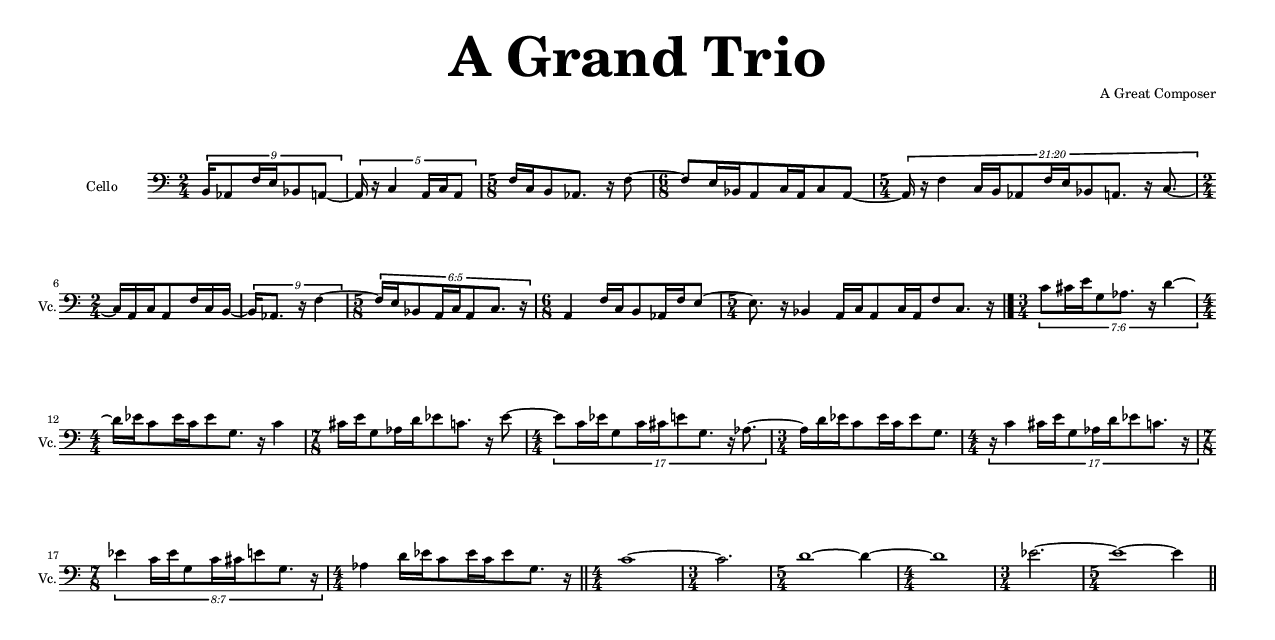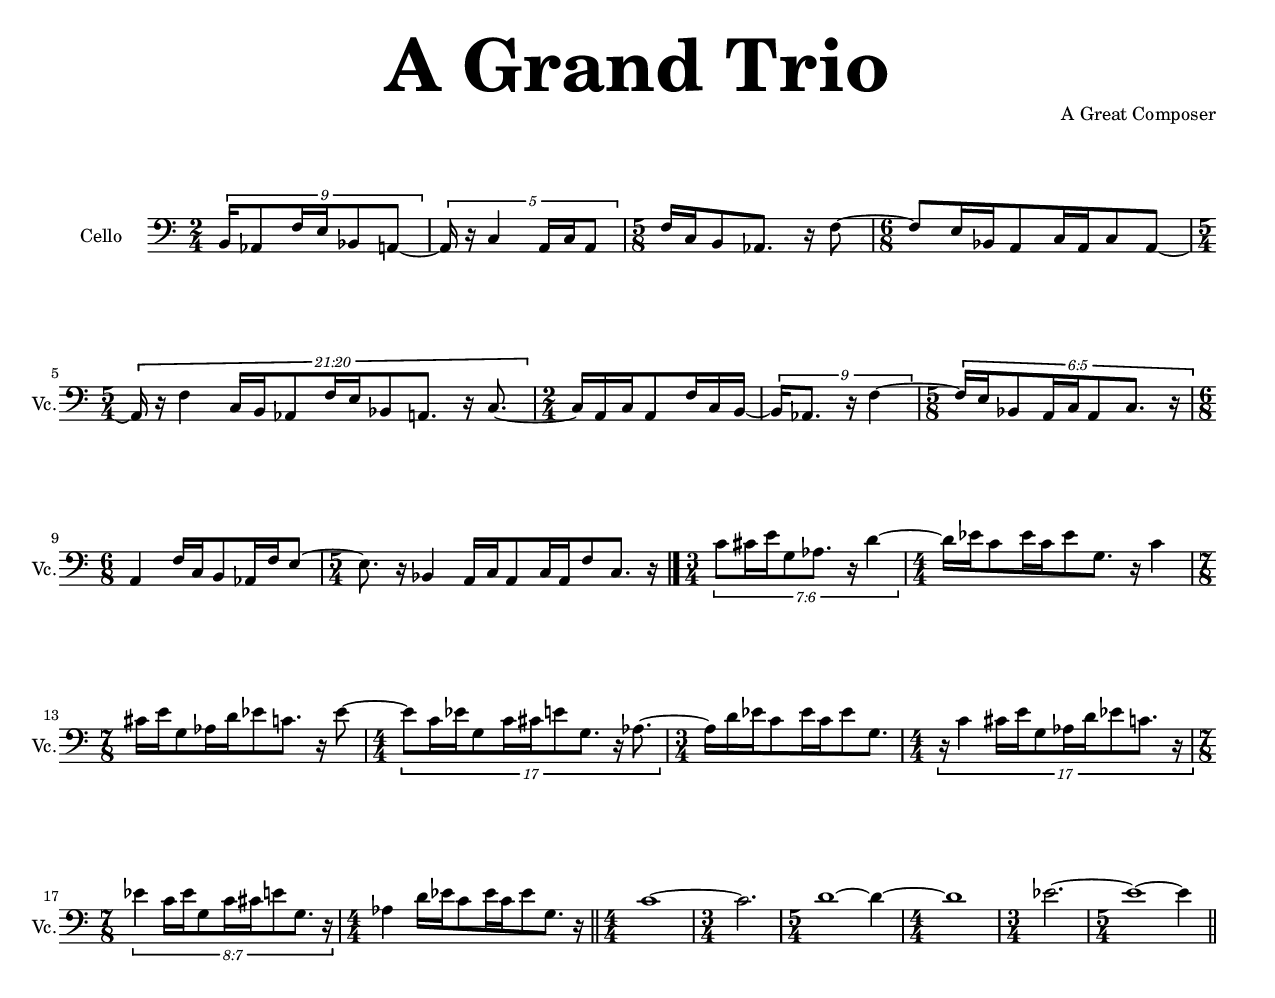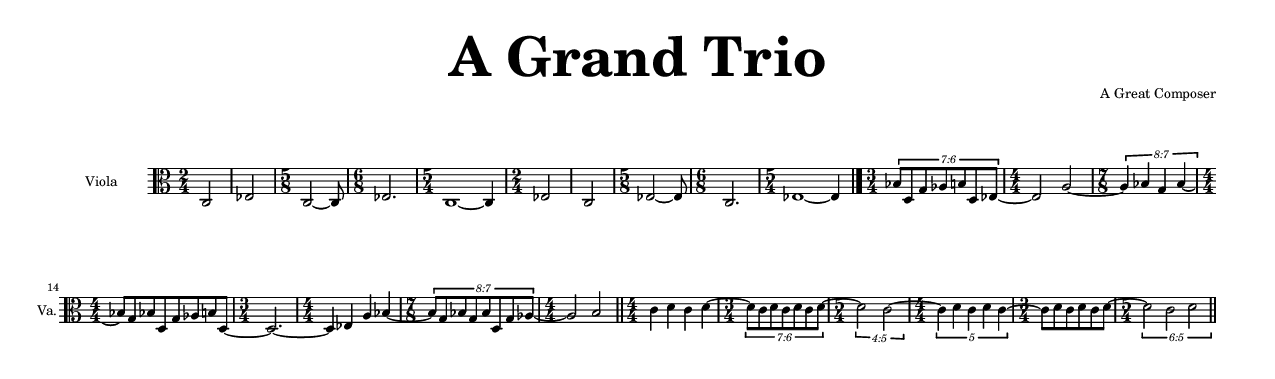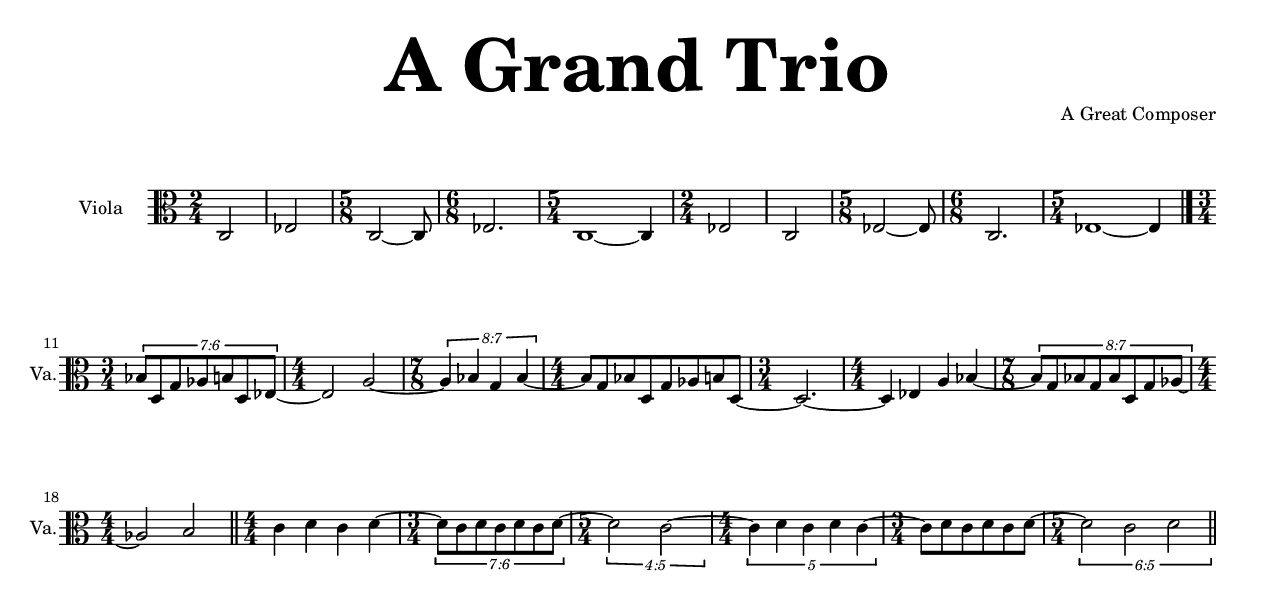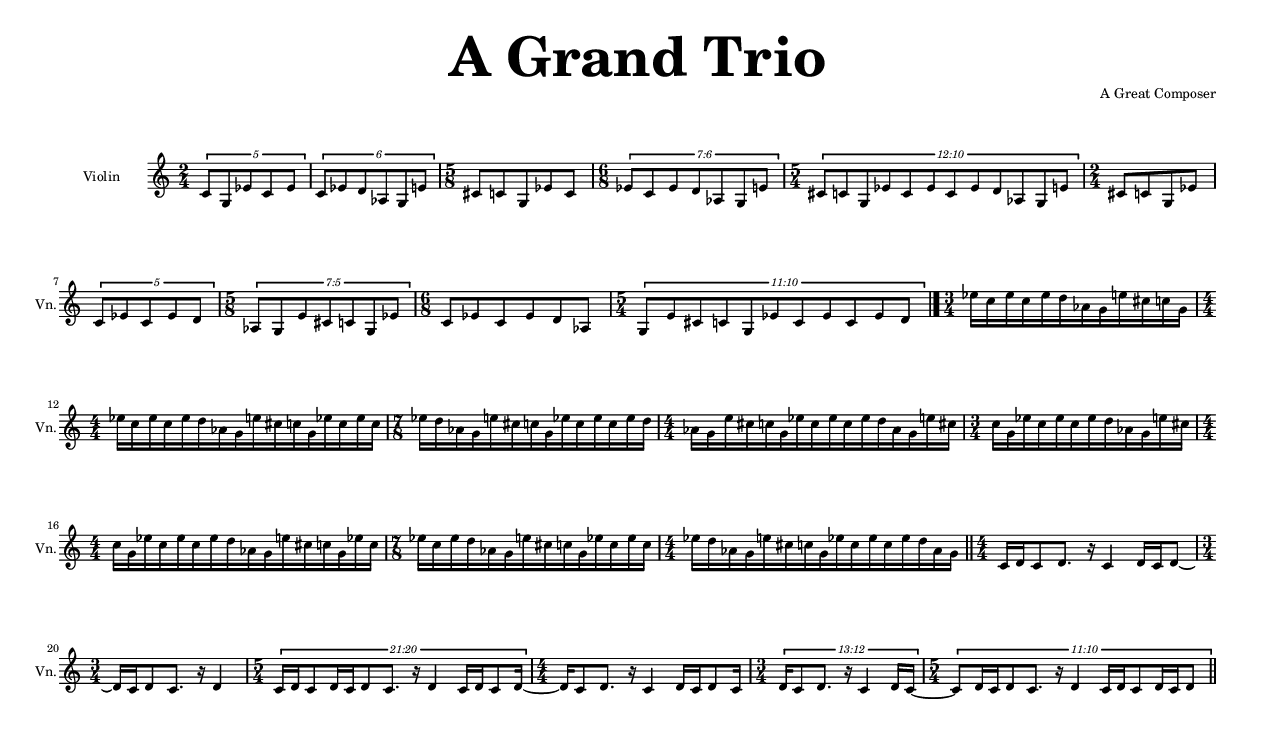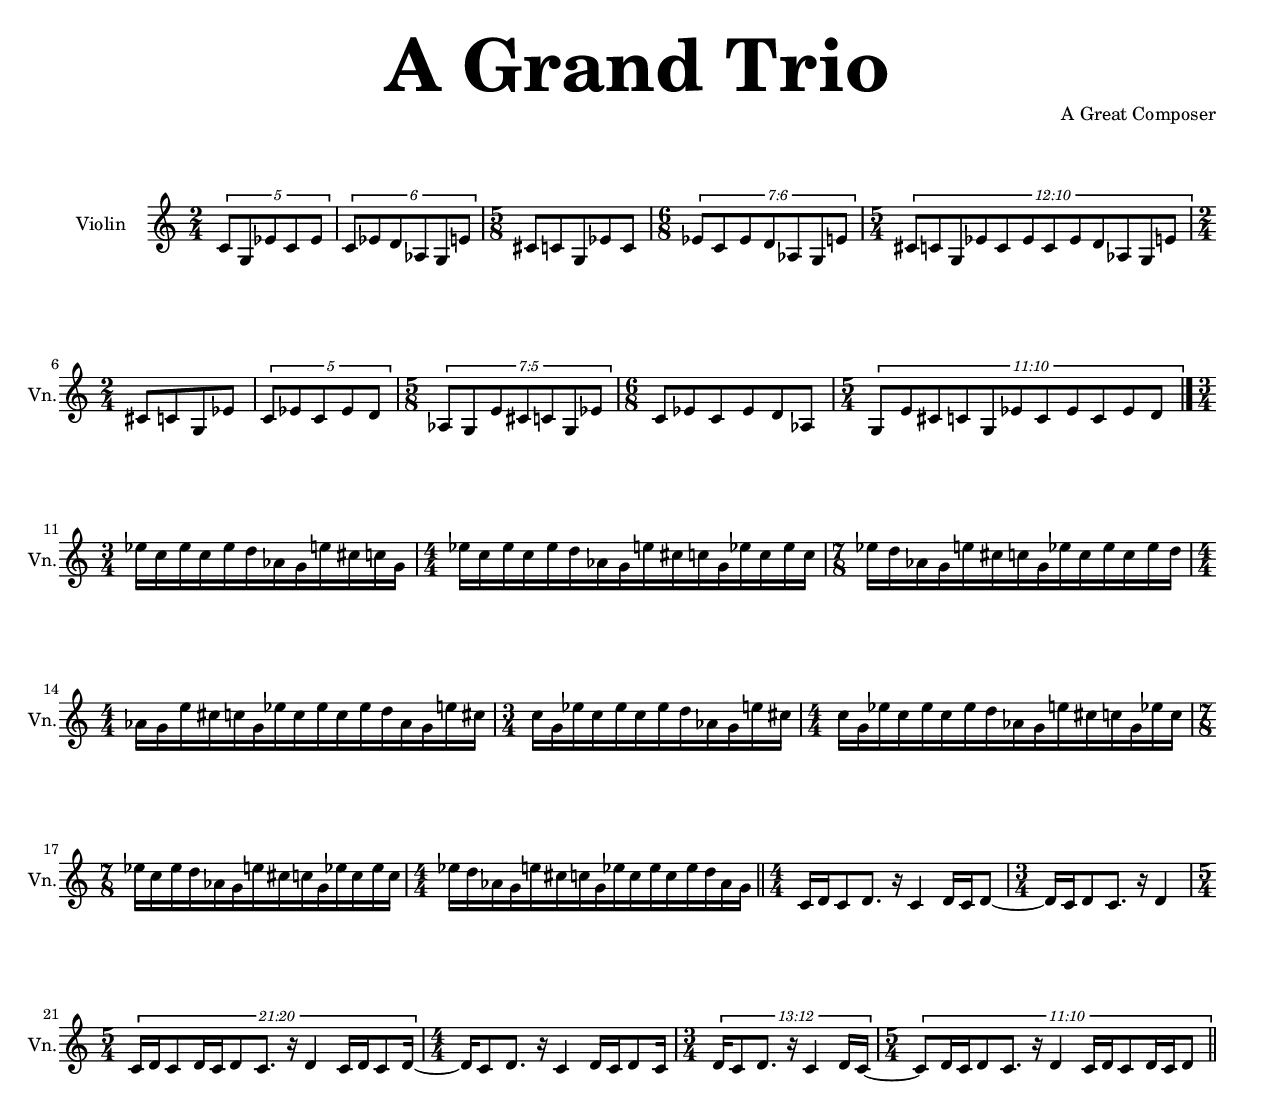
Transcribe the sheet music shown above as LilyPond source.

\version "2.19.41"
\language "english"

#(ly:set-option 'relative-includes #t)
#(set-default-paper-size "letter" 'portrait)
#(set-global-staff-size 12)

\header {
    composer = "A Great Composer"
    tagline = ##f
    title = \markup {
        \column {
            \center-align {
                \fontsize #8 {
                    "A Grand Trio"
                }
            }
        }
    }
}

\paper {
    markup-system-spacing = #'(
        (basic-distance . 0)
        (minimum-distance . 0)
        (padding . 8)
        (stretchability . 0)
    )
    system-system-spacing = #'(
        (basic-distance . 12)
        (minimum-distance . 18)
        (padding . 12)
        (stretchability . 20)
    )
}

\layout {
    \context {
        \Staff 
        \name ViolinStaff
        \type Engraver_group
        \alias Staff
    }
    \context {
        \Staff 
        \name ViolaStaff
        \type Engraver_group
        \alias Staff
    }
    \context {
        \Staff 
        \name CelloStaff
        \type Engraver_group
        \alias Staff
    }
    \context {
        \StaffGroup
        \accepts ViolinStaff
        \accepts ViolaStaff
        \accepts CelloStaff
        \override SpacingSpanner.base-shortest-duration = #(ly:make-moment 1 16)
        \override SpacingSpanner.uniform-stretching = ##t
        \override StaffGrouper.staff-staff-spacing = #'(
            (basic-distance . 10)
            (minimum-distance . 15)
            (padding . 5)
            (stretchability . 100)
            )
        \override TimeSignature.style = #'numbered
        autoBeaming = ##f
        proportionalNotationDuration = #(ly:make-moment 1 16)
        tupletFullLength = ##t
    }
}

\book {
    \bookOutputSuffix "violin"
    \score {
        \keepWithTag #'(violin)
        {
        \context Score = "Trio Score" <<
        \context StaffGroup = "Trio Staff Group" <<
            \tag #'violin
            \context ViolinStaff = "Violin Staff" \with {
                midiInstrument = #"violin"
            } {
                \clef "treble"
                \set Staff.instrumentName = \markup { Violin }
                \set Staff.shortInstrumentName = \markup { Vn. }
                \context Voice = "Violin Voice" {
                    {
                        \time 2/4
                        \times 4/5 {
                            c'8 [
                            g8
                            ef'8
                            c'8
                            ef'8 ]
                        }
                    }
                    {
                        \times 4/6 {
                            c'8 [
                            ef'8
                            d'8
                            af8
                            g8
                            e'8 ]
                        }
                    }
                    {
                        \time 5/8
                        {
                            cs'8 [
                            c'8
                            g8
                            ef'8
                            c'8 ]
                        }
                    }
                    {
                        \time 6/8
                        \tweak text #tuplet-number::calc-fraction-text
                        \times 6/7 {
                            ef'8 [
                            c'8
                            ef'8
                            d'8
                            af8
                            g8
                            e'8 ]
                        }
                    }
                    {
                        \time 5/4
                        \tweak text #tuplet-number::calc-fraction-text
                        \times 10/12 {
                            cs'8 [
                            c'8
                            g8
                            ef'8
                            c'8
                            ef'8
                            c'8
                            ef'8
                            d'8
                            af8
                            g8
                            e'8 ]
                        }
                    }
                    {
                        \time 2/4
                        {
                            cs'8 [
                            c'8
                            g8
                            ef'8 ]
                        }
                    }
                    {
                        \times 4/5 {
                            c'8 [
                            ef'8
                            c'8
                            ef'8
                            d'8 ]
                        }
                    }
                    {
                        \time 5/8
                        \tweak text #tuplet-number::calc-fraction-text
                        \times 5/7 {
                            af8 [
                            g8
                            e'8
                            cs'8
                            c'8
                            g8
                            ef'8 ]
                        }
                    }
                    {
                        \time 6/8
                        {
                            c'8 [
                            ef'8
                            c'8
                            ef'8
                            d'8
                            af8 ]
                        }
                    }
                    {
                        \time 5/4
                        \tweak text #tuplet-number::calc-fraction-text
                        \times 10/11 {
                            g8 [
                            e'8
                            cs'8
                            c'8
                            g8
                            ef'8
                            c'8
                            ef'8
                            c'8
                            ef'8
                            d'8 ]
                            \bar "|."
                        }
                    }
                }
            }
            \tag #'viola
            \context ViolaStaff = "Viola Staff" \with {
                midiInstrument = #"viola"
            } {
                \clef "alto"
                \set Staff.instrumentName = \markup { Viola }
                \set Staff.shortInstrumentName = \markup { Va. }
                \context Voice = "Viola Voice" {
                    {
                        \time 2/4
                        c2
                    }
                    {
                        ef2
                    }
                    {
                        \time 5/8
                        c2 ~
                        c8
                    }
                    {
                        \time 6/8
                        ef2.
                    }
                    {
                        \time 5/4
                        c1 ~
                        c4
                    }
                    {
                        \time 2/4
                        ef2
                    }
                    {
                        c2
                    }
                    {
                        \time 5/8
                        ef2 ~
                        ef8
                    }
                    {
                        \time 6/8
                        c2.
                    }
                    {
                        \time 5/4
                        ef1 ~
                        ef4
                        \bar "|."
                    }
                }
            }
            \tag #'cello
            \context CelloStaff = "Cello Staff" \with {
                midiInstrument = #"cello"
            } {
                \clef "bass"
                \set Staff.instrumentName = \markup { Cello }
                \set Staff.shortInstrumentName = \markup { Vc. }
                \context Voice = "Cello Voice" {
                    {
                        \time 2/4
                        \times 8/9 {
                            b,16 [
                            af,8
                            f16
                            e16
                            bf,8
                            a,8 ~ ]
                        }
                    }
                    {
                        \times 4/5 {
                            a,16
                            r16
                            c4
                            a,16 [
                            c16
                            a,8 ]
                        }
                    }
                    {
                        \time 5/8
                        {
                            f16 [
                            c16
                            b,8
                            af,8. ]
                            r16
                            f8 ~
                        }
                    }
                    {
                        \time 6/8
                        {
                            f8 [
                            e16
                            bf,16
                            a,8
                            c16
                            a,16
                            c8
                            a,8 ~ ]
                        }
                    }
                    {
                        \time 5/4
                        \tweak text #tuplet-number::calc-fraction-text
                        \times 20/21 {
                            a,16
                            r16
                            f4
                            c16 [
                            b,16
                            af,8
                            f16
                            e16
                            bf,8
                            a,8. ]
                            r16
                            c8. ~
                        }
                    }
                    {
                        \time 2/4
                        {
                            c16 [
                            a,16
                            c16
                            a,8
                            f16
                            c16
                            b,16 ~ ]
                        }
                    }
                    {
                        \times 8/9 {
                            b,16 [
                            af,8. ]
                            r16
                            f4 ~
                        }
                    }
                    {
                        \time 5/8
                        \tweak text #tuplet-number::calc-fraction-text
                        \times 5/6 {
                            f16 [
                            e16
                            bf,8
                            a,16
                            c16
                            a,8
                            c8. ]
                            r16
                        }
                    }
                    {
                        \time 6/8
                        {
                            a,4
                            f16 [
                            c16
                            b,8
                            af,16
                            f16
                            e8 ~ ]
                        }
                    }
                    {
                        \time 5/4
                        {
                            e8.
                            r16
                            bf,4
                            a,16 [
                            c16
                            a,8
                            c16
                            a,16
                            f8
                            c8. ]
                            r16
                            \bar "|."
                        }
                    }
                }
            }
        >>
    >>

        \context Score = "Trio Score" <<
        \context StaffGroup = "Trio Staff Group" <<
            \tag #'violin
            \context ViolinStaff = "Violin Staff" \with {
                midiInstrument = #"violin"
            } {
                \clef "treble"
                \set Staff.instrumentName = \markup { Violin }
                \set Staff.shortInstrumentName = \markup { Vn. }
                \context Voice = "Violin Voice" {
                    {
                        \time 3/4
                        {
                            ef''16 [
                            c''16
                            ef''16
                            c''16
                            ef''16
                            d''16
                            af'16
                            g'16
                            e''16
                            cs''16
                            c''16
                            g'16 ]
                        }
                    }
                    {
                        \time 4/4
                        {
                            ef''16 [
                            c''16
                            ef''16
                            c''16
                            ef''16
                            d''16
                            af'16
                            g'16
                            e''16
                            cs''16
                            c''16
                            g'16
                            ef''16
                            c''16
                            ef''16
                            c''16 ]
                        }
                    }
                    {
                        \time 7/8
                        {
                            ef''16 [
                            d''16
                            af'16
                            g'16
                            e''16
                            cs''16
                            c''16
                            g'16
                            ef''16
                            c''16
                            ef''16
                            c''16
                            ef''16
                            d''16 ]
                        }
                    }
                    {
                        \time 4/4
                        {
                            af'16 [
                            g'16
                            e''16
                            cs''16
                            c''16
                            g'16
                            ef''16
                            c''16
                            ef''16
                            c''16
                            ef''16
                            d''16
                            af'16
                            g'16
                            e''16
                            cs''16 ]
                        }
                    }
                    {
                        \time 3/4
                        {
                            c''16 [
                            g'16
                            ef''16
                            c''16
                            ef''16
                            c''16
                            ef''16
                            d''16
                            af'16
                            g'16
                            e''16
                            cs''16 ]
                        }
                    }
                    {
                        \time 4/4
                        {
                            c''16 [
                            g'16
                            ef''16
                            c''16
                            ef''16
                            c''16
                            ef''16
                            d''16
                            af'16
                            g'16
                            e''16
                            cs''16
                            c''16
                            g'16
                            ef''16
                            c''16 ]
                        }
                    }
                    {
                        \time 7/8
                        {
                            ef''16 [
                            c''16
                            ef''16
                            d''16
                            af'16
                            g'16
                            e''16
                            cs''16
                            c''16
                            g'16
                            ef''16
                            c''16
                            ef''16
                            c''16 ]
                        }
                    }
                    {
                        \time 4/4
                        {
                            ef''16 [
                            d''16
                            af'16
                            g'16
                            e''16
                            cs''16
                            c''16
                            g'16
                            ef''16
                            c''16
                            ef''16
                            c''16
                            ef''16
                            d''16
                            af'16
                            g'16 ]
                            \bar "||"
                        }
                    }
                }
            }
            \tag #'viola
            \context ViolaStaff = "Viola Staff" \with {
                midiInstrument = #"viola"
            } {
                \clef "alto"
                \set Staff.instrumentName = \markup { Viola }
                \set Staff.shortInstrumentName = \markup { Va. }
                \context Voice = "Viola Voice" {
                    {
                        \time 3/4
                        \tweak text #tuplet-number::calc-fraction-text
                        \times 6/7 {
                            bf8 [
                            d8
                            g8
                            af8
                            b8
                            d8
                            ef8 ~ ]
                        }
                    }
                    {
                        \time 4/4
                        {
                            ef2
                            a2 ~
                        }
                    }
                    {
                        \time 7/8
                        \tweak text #tuplet-number::calc-fraction-text
                        \times 7/8 {
                            a4
                            bf4
                            g4
                            bf4 ~
                        }
                    }
                    {
                        \time 4/4
                        {
                            bf8 [
                            g8
                            bf8
                            d8
                            g8
                            af8
                            b8
                            d8 ~ ]
                        }
                    }
                    {
                        \time 3/4
                        {
                            d2. ~
                        }
                    }
                    {
                        \time 4/4
                        {
                            d4
                            ef4
                            a4
                            bf4 ~
                        }
                    }
                    {
                        \time 7/8
                        \tweak text #tuplet-number::calc-fraction-text
                        \times 7/8 {
                            bf8 [
                            g8
                            bf8
                            g8
                            bf8
                            d8
                            g8
                            af8 ~ ]
                        }
                    }
                    {
                        \time 4/4
                        {
                            af2
                            b2
                            \bar "||"
                        }
                    }
                }
            }
            \tag #'cello
            \context CelloStaff = "Cello Staff" \with {
                midiInstrument = #"cello"
            } {
                \clef "bass"
                \set Staff.instrumentName = \markup { Cello }
                \set Staff.shortInstrumentName = \markup { Vc. }
                \context Voice = "Cello Voice" {
                    {
                        \time 3/4
                        \tweak text #tuplet-number::calc-fraction-text
                        \times 6/7 {
                            c'8 [
                            cs'16
                            e'16
                            g8
                            af8. ]
                            r16
                            d'4 ~
                        }
                    }
                    {
                        \time 4/4
                        {
                            d'16 [
                            ef'16
                            c'8
                            ef'16
                            c'16
                            ef'8
                            g8. ]
                            r16
                            c'4
                        }
                    }
                    {
                        \time 7/8
                        {
                            cs'16 [
                            e'16
                            g8
                            af16
                            d'16
                            ef'8
                            c'8. ]
                            r16
                            ef'8 ~
                        }
                    }
                    {
                        \time 4/4
                        \times 16/17 {
                            ef'8 [
                            c'16
                            ef'16
                            g8
                            c'16
                            cs'16
                            e'8
                            g8. ]
                            r16
                            af8. ~
                        }
                    }
                    {
                        \time 3/4
                        {
                            af16 [
                            d'16
                            ef'16
                            c'8
                            ef'16
                            c'16
                            ef'8
                            g8. ]
                        }
                    }
                    {
                        \time 4/4
                        \times 16/17 {
                            r16
                            c'4
                            cs'16 [
                            e'16
                            g8
                            af16
                            d'16
                            ef'8
                            c'8. ]
                            r16
                        }
                    }
                    {
                        \time 7/8
                        \tweak text #tuplet-number::calc-fraction-text
                        \times 7/8 {
                            ef'4
                            c'16 [
                            ef'16
                            g8
                            c'16
                            cs'16
                            e'8
                            g8. ]
                            r16
                        }
                    }
                    {
                        \time 4/4
                        {
                            af4
                            d'16 [
                            ef'16
                            c'8
                            ef'16
                            c'16
                            ef'8
                            g8. ]
                            r16
                            \bar "||"
                        }
                    }
                }
            }
        >>
    >>

        \context Score = "Trio Score" <<
        \context StaffGroup = "Trio Staff Group" <<
            \tag #'violin
            \context ViolinStaff = "Violin Staff" \with {
                midiInstrument = #"violin"
            } {
                \clef "treble"
                \set Staff.instrumentName = \markup { Violin }
                \set Staff.shortInstrumentName = \markup { Vn. }
                \context Voice = "Violin Voice" {
                    {
                        \time 4/4
                        {
                            c'16 [
                            d'16
                            c'8
                            d'8. ]
                            r16
                            c'4
                            d'16 [
                            c'16
                            d'8 ~ ]
                        }
                    }
                    {
                        \time 3/4
                        {
                            d'16 [
                            c'16
                            d'8
                            c'8. ]
                            r16
                            d'4
                        }
                    }
                    {
                        \time 5/4
                        \tweak text #tuplet-number::calc-fraction-text
                        \times 20/21 {
                            c'16 [
                            d'16
                            c'8
                            d'16
                            c'16
                            d'8
                            c'8. ]
                            r16
                            d'4
                            c'16 [
                            d'16
                            c'8
                            d'16 ~ ]
                        }
                    }
                    {
                        \time 4/4
                        {
                            d'16 [
                            c'8
                            d'8. ]
                            r16
                            c'4
                            d'16 [
                            c'16
                            d'8
                            c'16 ]
                        }
                    }
                    {
                        \time 3/4
                        \tweak text #tuplet-number::calc-fraction-text
                        \times 12/13 {
                            d'16 [
                            c'8
                            d'8. ]
                            r16
                            c'4
                            d'16 [
                            c'16 ~ ]
                        }
                    }
                    {
                        \time 5/4
                        \tweak text #tuplet-number::calc-fraction-text
                        \times 10/11 {
                            c'8 [
                            d'16
                            c'16
                            d'8
                            c'8. ]
                            r16
                            d'4
                            c'16 [
                            d'16
                            c'8
                            d'16
                            c'16
                            d'8 ]
                            \bar "||"
                        }
                    }
                }
            }
            \tag #'viola
            \context ViolaStaff = "Viola Staff" \with {
                midiInstrument = #"viola"
            } {
                \clef "alto"
                \set Staff.instrumentName = \markup { Viola }
                \set Staff.shortInstrumentName = \markup { Va. }
                \context Voice = "Viola Voice" {
                    {
                        \time 4/4
                        {
                            c'4
                            d'4
                            c'4
                            d'4 ~
                        }
                    }
                    {
                        \time 3/4
                        \tweak text #tuplet-number::calc-fraction-text
                        \times 6/7 {
                            d'8 [
                            c'8
                            d'8
                            c'8
                            d'8
                            c'8
                            d'8 ~ ]
                        }
                    }
                    {
                        \time 5/4
                        \tweak text #tuplet-number::calc-fraction-text
                        \times 5/4 {
                            d'2
                            c'2 ~
                        }
                    }
                    {
                        \time 4/4
                        \times 4/5 {
                            c'4
                            d'4
                            c'4
                            d'4
                            c'4 ~
                        }
                    }
                    {
                        \time 3/4
                        {
                            c'8 [
                            d'8
                            c'8
                            d'8
                            c'8
                            d'8 ~ ]
                        }
                    }
                    {
                        \time 5/4
                        \tweak text #tuplet-number::calc-fraction-text
                        \times 5/6 {
                            d'2
                            c'2
                            d'2
                            \bar "||"
                        }
                    }
                }
            }
            \tag #'cello
            \context CelloStaff = "Cello Staff" \with {
                midiInstrument = #"cello"
            } {
                \clef "bass"
                \set Staff.instrumentName = \markup { Cello }
                \set Staff.shortInstrumentName = \markup { Vc. }
                \context Voice = "Cello Voice" {
                    {
                        \time 4/4
                        c'1 ~
                    }
                    {
                        \time 3/4
                        c'2.
                    }
                    {
                        \time 5/4
                        d'1 ~
                        d'4 ~
                    }
                    {
                        \time 4/4
                        d'1
                    }
                    {
                        \time 3/4
                        ef'2. ~
                    }
                    {
                        \time 5/4
                        ef'1 ~
                        ef'4
                        \bar "||"
                    }
                }
            }
        >>
    >>

}

    }
}

\book {
    \bookOutputSuffix "viola"
    \score {
        \keepWithTag #'(viola)
        {
        \context Score = "Trio Score" <<
        \context StaffGroup = "Trio Staff Group" <<
            \tag #'violin
            \context ViolinStaff = "Violin Staff" \with {
                midiInstrument = #"violin"
            } {
                \clef "treble"
                \set Staff.instrumentName = \markup { Violin }
                \set Staff.shortInstrumentName = \markup { Vn. }
                \context Voice = "Violin Voice" {
                    {
                        \time 2/4
                        \times 4/5 {
                            c'8 [
                            g8
                            ef'8
                            c'8
                            ef'8 ]
                        }
                    }
                    {
                        \times 4/6 {
                            c'8 [
                            ef'8
                            d'8
                            af8
                            g8
                            e'8 ]
                        }
                    }
                    {
                        \time 5/8
                        {
                            cs'8 [
                            c'8
                            g8
                            ef'8
                            c'8 ]
                        }
                    }
                    {
                        \time 6/8
                        \tweak text #tuplet-number::calc-fraction-text
                        \times 6/7 {
                            ef'8 [
                            c'8
                            ef'8
                            d'8
                            af8
                            g8
                            e'8 ]
                        }
                    }
                    {
                        \time 5/4
                        \tweak text #tuplet-number::calc-fraction-text
                        \times 10/12 {
                            cs'8 [
                            c'8
                            g8
                            ef'8
                            c'8
                            ef'8
                            c'8
                            ef'8
                            d'8
                            af8
                            g8
                            e'8 ]
                        }
                    }
                    {
                        \time 2/4
                        {
                            cs'8 [
                            c'8
                            g8
                            ef'8 ]
                        }
                    }
                    {
                        \times 4/5 {
                            c'8 [
                            ef'8
                            c'8
                            ef'8
                            d'8 ]
                        }
                    }
                    {
                        \time 5/8
                        \tweak text #tuplet-number::calc-fraction-text
                        \times 5/7 {
                            af8 [
                            g8
                            e'8
                            cs'8
                            c'8
                            g8
                            ef'8 ]
                        }
                    }
                    {
                        \time 6/8
                        {
                            c'8 [
                            ef'8
                            c'8
                            ef'8
                            d'8
                            af8 ]
                        }
                    }
                    {
                        \time 5/4
                        \tweak text #tuplet-number::calc-fraction-text
                        \times 10/11 {
                            g8 [
                            e'8
                            cs'8
                            c'8
                            g8
                            ef'8
                            c'8
                            ef'8
                            c'8
                            ef'8
                            d'8 ]
                            \bar "|."
                        }
                    }
                }
            }
            \tag #'viola
            \context ViolaStaff = "Viola Staff" \with {
                midiInstrument = #"viola"
            } {
                \clef "alto"
                \set Staff.instrumentName = \markup { Viola }
                \set Staff.shortInstrumentName = \markup { Va. }
                \context Voice = "Viola Voice" {
                    {
                        \time 2/4
                        c2
                    }
                    {
                        ef2
                    }
                    {
                        \time 5/8
                        c2 ~
                        c8
                    }
                    {
                        \time 6/8
                        ef2.
                    }
                    {
                        \time 5/4
                        c1 ~
                        c4
                    }
                    {
                        \time 2/4
                        ef2
                    }
                    {
                        c2
                    }
                    {
                        \time 5/8
                        ef2 ~
                        ef8
                    }
                    {
                        \time 6/8
                        c2.
                    }
                    {
                        \time 5/4
                        ef1 ~
                        ef4
                        \bar "|."
                    }
                }
            }
            \tag #'cello
            \context CelloStaff = "Cello Staff" \with {
                midiInstrument = #"cello"
            } {
                \clef "bass"
                \set Staff.instrumentName = \markup { Cello }
                \set Staff.shortInstrumentName = \markup { Vc. }
                \context Voice = "Cello Voice" {
                    {
                        \time 2/4
                        \times 8/9 {
                            b,16 [
                            af,8
                            f16
                            e16
                            bf,8
                            a,8 ~ ]
                        }
                    }
                    {
                        \times 4/5 {
                            a,16
                            r16
                            c4
                            a,16 [
                            c16
                            a,8 ]
                        }
                    }
                    {
                        \time 5/8
                        {
                            f16 [
                            c16
                            b,8
                            af,8. ]
                            r16
                            f8 ~
                        }
                    }
                    {
                        \time 6/8
                        {
                            f8 [
                            e16
                            bf,16
                            a,8
                            c16
                            a,16
                            c8
                            a,8 ~ ]
                        }
                    }
                    {
                        \time 5/4
                        \tweak text #tuplet-number::calc-fraction-text
                        \times 20/21 {
                            a,16
                            r16
                            f4
                            c16 [
                            b,16
                            af,8
                            f16
                            e16
                            bf,8
                            a,8. ]
                            r16
                            c8. ~
                        }
                    }
                    {
                        \time 2/4
                        {
                            c16 [
                            a,16
                            c16
                            a,8
                            f16
                            c16
                            b,16 ~ ]
                        }
                    }
                    {
                        \times 8/9 {
                            b,16 [
                            af,8. ]
                            r16
                            f4 ~
                        }
                    }
                    {
                        \time 5/8
                        \tweak text #tuplet-number::calc-fraction-text
                        \times 5/6 {
                            f16 [
                            e16
                            bf,8
                            a,16
                            c16
                            a,8
                            c8. ]
                            r16
                        }
                    }
                    {
                        \time 6/8
                        {
                            a,4
                            f16 [
                            c16
                            b,8
                            af,16
                            f16
                            e8 ~ ]
                        }
                    }
                    {
                        \time 5/4
                        {
                            e8.
                            r16
                            bf,4
                            a,16 [
                            c16
                            a,8
                            c16
                            a,16
                            f8
                            c8. ]
                            r16
                            \bar "|."
                        }
                    }
                }
            }
        >>
    >>

        \context Score = "Trio Score" <<
        \context StaffGroup = "Trio Staff Group" <<
            \tag #'violin
            \context ViolinStaff = "Violin Staff" \with {
                midiInstrument = #"violin"
            } {
                \clef "treble"
                \set Staff.instrumentName = \markup { Violin }
                \set Staff.shortInstrumentName = \markup { Vn. }
                \context Voice = "Violin Voice" {
                    {
                        \time 3/4
                        {
                            ef''16 [
                            c''16
                            ef''16
                            c''16
                            ef''16
                            d''16
                            af'16
                            g'16
                            e''16
                            cs''16
                            c''16
                            g'16 ]
                        }
                    }
                    {
                        \time 4/4
                        {
                            ef''16 [
                            c''16
                            ef''16
                            c''16
                            ef''16
                            d''16
                            af'16
                            g'16
                            e''16
                            cs''16
                            c''16
                            g'16
                            ef''16
                            c''16
                            ef''16
                            c''16 ]
                        }
                    }
                    {
                        \time 7/8
                        {
                            ef''16 [
                            d''16
                            af'16
                            g'16
                            e''16
                            cs''16
                            c''16
                            g'16
                            ef''16
                            c''16
                            ef''16
                            c''16
                            ef''16
                            d''16 ]
                        }
                    }
                    {
                        \time 4/4
                        {
                            af'16 [
                            g'16
                            e''16
                            cs''16
                            c''16
                            g'16
                            ef''16
                            c''16
                            ef''16
                            c''16
                            ef''16
                            d''16
                            af'16
                            g'16
                            e''16
                            cs''16 ]
                        }
                    }
                    {
                        \time 3/4
                        {
                            c''16 [
                            g'16
                            ef''16
                            c''16
                            ef''16
                            c''16
                            ef''16
                            d''16
                            af'16
                            g'16
                            e''16
                            cs''16 ]
                        }
                    }
                    {
                        \time 4/4
                        {
                            c''16 [
                            g'16
                            ef''16
                            c''16
                            ef''16
                            c''16
                            ef''16
                            d''16
                            af'16
                            g'16
                            e''16
                            cs''16
                            c''16
                            g'16
                            ef''16
                            c''16 ]
                        }
                    }
                    {
                        \time 7/8
                        {
                            ef''16 [
                            c''16
                            ef''16
                            d''16
                            af'16
                            g'16
                            e''16
                            cs''16
                            c''16
                            g'16
                            ef''16
                            c''16
                            ef''16
                            c''16 ]
                        }
                    }
                    {
                        \time 4/4
                        {
                            ef''16 [
                            d''16
                            af'16
                            g'16
                            e''16
                            cs''16
                            c''16
                            g'16
                            ef''16
                            c''16
                            ef''16
                            c''16
                            ef''16
                            d''16
                            af'16
                            g'16 ]
                            \bar "||"
                        }
                    }
                }
            }
            \tag #'viola
            \context ViolaStaff = "Viola Staff" \with {
                midiInstrument = #"viola"
            } {
                \clef "alto"
                \set Staff.instrumentName = \markup { Viola }
                \set Staff.shortInstrumentName = \markup { Va. }
                \context Voice = "Viola Voice" {
                    {
                        \time 3/4
                        \tweak text #tuplet-number::calc-fraction-text
                        \times 6/7 {
                            bf8 [
                            d8
                            g8
                            af8
                            b8
                            d8
                            ef8 ~ ]
                        }
                    }
                    {
                        \time 4/4
                        {
                            ef2
                            a2 ~
                        }
                    }
                    {
                        \time 7/8
                        \tweak text #tuplet-number::calc-fraction-text
                        \times 7/8 {
                            a4
                            bf4
                            g4
                            bf4 ~
                        }
                    }
                    {
                        \time 4/4
                        {
                            bf8 [
                            g8
                            bf8
                            d8
                            g8
                            af8
                            b8
                            d8 ~ ]
                        }
                    }
                    {
                        \time 3/4
                        {
                            d2. ~
                        }
                    }
                    {
                        \time 4/4
                        {
                            d4
                            ef4
                            a4
                            bf4 ~
                        }
                    }
                    {
                        \time 7/8
                        \tweak text #tuplet-number::calc-fraction-text
                        \times 7/8 {
                            bf8 [
                            g8
                            bf8
                            g8
                            bf8
                            d8
                            g8
                            af8 ~ ]
                        }
                    }
                    {
                        \time 4/4
                        {
                            af2
                            b2
                            \bar "||"
                        }
                    }
                }
            }
            \tag #'cello
            \context CelloStaff = "Cello Staff" \with {
                midiInstrument = #"cello"
            } {
                \clef "bass"
                \set Staff.instrumentName = \markup { Cello }
                \set Staff.shortInstrumentName = \markup { Vc. }
                \context Voice = "Cello Voice" {
                    {
                        \time 3/4
                        \tweak text #tuplet-number::calc-fraction-text
                        \times 6/7 {
                            c'8 [
                            cs'16
                            e'16
                            g8
                            af8. ]
                            r16
                            d'4 ~
                        }
                    }
                    {
                        \time 4/4
                        {
                            d'16 [
                            ef'16
                            c'8
                            ef'16
                            c'16
                            ef'8
                            g8. ]
                            r16
                            c'4
                        }
                    }
                    {
                        \time 7/8
                        {
                            cs'16 [
                            e'16
                            g8
                            af16
                            d'16
                            ef'8
                            c'8. ]
                            r16
                            ef'8 ~
                        }
                    }
                    {
                        \time 4/4
                        \times 16/17 {
                            ef'8 [
                            c'16
                            ef'16
                            g8
                            c'16
                            cs'16
                            e'8
                            g8. ]
                            r16
                            af8. ~
                        }
                    }
                    {
                        \time 3/4
                        {
                            af16 [
                            d'16
                            ef'16
                            c'8
                            ef'16
                            c'16
                            ef'8
                            g8. ]
                        }
                    }
                    {
                        \time 4/4
                        \times 16/17 {
                            r16
                            c'4
                            cs'16 [
                            e'16
                            g8
                            af16
                            d'16
                            ef'8
                            c'8. ]
                            r16
                        }
                    }
                    {
                        \time 7/8
                        \tweak text #tuplet-number::calc-fraction-text
                        \times 7/8 {
                            ef'4
                            c'16 [
                            ef'16
                            g8
                            c'16
                            cs'16
                            e'8
                            g8. ]
                            r16
                        }
                    }
                    {
                        \time 4/4
                        {
                            af4
                            d'16 [
                            ef'16
                            c'8
                            ef'16
                            c'16
                            ef'8
                            g8. ]
                            r16
                            \bar "||"
                        }
                    }
                }
            }
        >>
    >>

        \context Score = "Trio Score" <<
        \context StaffGroup = "Trio Staff Group" <<
            \tag #'violin
            \context ViolinStaff = "Violin Staff" \with {
                midiInstrument = #"violin"
            } {
                \clef "treble"
                \set Staff.instrumentName = \markup { Violin }
                \set Staff.shortInstrumentName = \markup { Vn. }
                \context Voice = "Violin Voice" {
                    {
                        \time 4/4
                        {
                            c'16 [
                            d'16
                            c'8
                            d'8. ]
                            r16
                            c'4
                            d'16 [
                            c'16
                            d'8 ~ ]
                        }
                    }
                    {
                        \time 3/4
                        {
                            d'16 [
                            c'16
                            d'8
                            c'8. ]
                            r16
                            d'4
                        }
                    }
                    {
                        \time 5/4
                        \tweak text #tuplet-number::calc-fraction-text
                        \times 20/21 {
                            c'16 [
                            d'16
                            c'8
                            d'16
                            c'16
                            d'8
                            c'8. ]
                            r16
                            d'4
                            c'16 [
                            d'16
                            c'8
                            d'16 ~ ]
                        }
                    }
                    {
                        \time 4/4
                        {
                            d'16 [
                            c'8
                            d'8. ]
                            r16
                            c'4
                            d'16 [
                            c'16
                            d'8
                            c'16 ]
                        }
                    }
                    {
                        \time 3/4
                        \tweak text #tuplet-number::calc-fraction-text
                        \times 12/13 {
                            d'16 [
                            c'8
                            d'8. ]
                            r16
                            c'4
                            d'16 [
                            c'16 ~ ]
                        }
                    }
                    {
                        \time 5/4
                        \tweak text #tuplet-number::calc-fraction-text
                        \times 10/11 {
                            c'8 [
                            d'16
                            c'16
                            d'8
                            c'8. ]
                            r16
                            d'4
                            c'16 [
                            d'16
                            c'8
                            d'16
                            c'16
                            d'8 ]
                            \bar "||"
                        }
                    }
                }
            }
            \tag #'viola
            \context ViolaStaff = "Viola Staff" \with {
                midiInstrument = #"viola"
            } {
                \clef "alto"
                \set Staff.instrumentName = \markup { Viola }
                \set Staff.shortInstrumentName = \markup { Va. }
                \context Voice = "Viola Voice" {
                    {
                        \time 4/4
                        {
                            c'4
                            d'4
                            c'4
                            d'4 ~
                        }
                    }
                    {
                        \time 3/4
                        \tweak text #tuplet-number::calc-fraction-text
                        \times 6/7 {
                            d'8 [
                            c'8
                            d'8
                            c'8
                            d'8
                            c'8
                            d'8 ~ ]
                        }
                    }
                    {
                        \time 5/4
                        \tweak text #tuplet-number::calc-fraction-text
                        \times 5/4 {
                            d'2
                            c'2 ~
                        }
                    }
                    {
                        \time 4/4
                        \times 4/5 {
                            c'4
                            d'4
                            c'4
                            d'4
                            c'4 ~
                        }
                    }
                    {
                        \time 3/4
                        {
                            c'8 [
                            d'8
                            c'8
                            d'8
                            c'8
                            d'8 ~ ]
                        }
                    }
                    {
                        \time 5/4
                        \tweak text #tuplet-number::calc-fraction-text
                        \times 5/6 {
                            d'2
                            c'2
                            d'2
                            \bar "||"
                        }
                    }
                }
            }
            \tag #'cello
            \context CelloStaff = "Cello Staff" \with {
                midiInstrument = #"cello"
            } {
                \clef "bass"
                \set Staff.instrumentName = \markup { Cello }
                \set Staff.shortInstrumentName = \markup { Vc. }
                \context Voice = "Cello Voice" {
                    {
                        \time 4/4
                        c'1 ~
                    }
                    {
                        \time 3/4
                        c'2.
                    }
                    {
                        \time 5/4
                        d'1 ~
                        d'4 ~
                    }
                    {
                        \time 4/4
                        d'1
                    }
                    {
                        \time 3/4
                        ef'2. ~
                    }
                    {
                        \time 5/4
                        ef'1 ~
                        ef'4
                        \bar "||"
                    }
                }
            }
        >>
    >>

}

    }
}

\book {
    \bookOutputSuffix "cello"
    \score {
        \keepWithTag #'(cello)
        {
        \context Score = "Trio Score" <<
        \context StaffGroup = "Trio Staff Group" <<
            \tag #'violin
            \context ViolinStaff = "Violin Staff" \with {
                midiInstrument = #"violin"
            } {
                \clef "treble"
                \set Staff.instrumentName = \markup { Violin }
                \set Staff.shortInstrumentName = \markup { Vn. }
                \context Voice = "Violin Voice" {
                    {
                        \time 2/4
                        \times 4/5 {
                            c'8 [
                            g8
                            ef'8
                            c'8
                            ef'8 ]
                        }
                    }
                    {
                        \times 4/6 {
                            c'8 [
                            ef'8
                            d'8
                            af8
                            g8
                            e'8 ]
                        }
                    }
                    {
                        \time 5/8
                        {
                            cs'8 [
                            c'8
                            g8
                            ef'8
                            c'8 ]
                        }
                    }
                    {
                        \time 6/8
                        \tweak text #tuplet-number::calc-fraction-text
                        \times 6/7 {
                            ef'8 [
                            c'8
                            ef'8
                            d'8
                            af8
                            g8
                            e'8 ]
                        }
                    }
                    {
                        \time 5/4
                        \tweak text #tuplet-number::calc-fraction-text
                        \times 10/12 {
                            cs'8 [
                            c'8
                            g8
                            ef'8
                            c'8
                            ef'8
                            c'8
                            ef'8
                            d'8
                            af8
                            g8
                            e'8 ]
                        }
                    }
                    {
                        \time 2/4
                        {
                            cs'8 [
                            c'8
                            g8
                            ef'8 ]
                        }
                    }
                    {
                        \times 4/5 {
                            c'8 [
                            ef'8
                            c'8
                            ef'8
                            d'8 ]
                        }
                    }
                    {
                        \time 5/8
                        \tweak text #tuplet-number::calc-fraction-text
                        \times 5/7 {
                            af8 [
                            g8
                            e'8
                            cs'8
                            c'8
                            g8
                            ef'8 ]
                        }
                    }
                    {
                        \time 6/8
                        {
                            c'8 [
                            ef'8
                            c'8
                            ef'8
                            d'8
                            af8 ]
                        }
                    }
                    {
                        \time 5/4
                        \tweak text #tuplet-number::calc-fraction-text
                        \times 10/11 {
                            g8 [
                            e'8
                            cs'8
                            c'8
                            g8
                            ef'8
                            c'8
                            ef'8
                            c'8
                            ef'8
                            d'8 ]
                            \bar "|."
                        }
                    }
                }
            }
            \tag #'viola
            \context ViolaStaff = "Viola Staff" \with {
                midiInstrument = #"viola"
            } {
                \clef "alto"
                \set Staff.instrumentName = \markup { Viola }
                \set Staff.shortInstrumentName = \markup { Va. }
                \context Voice = "Viola Voice" {
                    {
                        \time 2/4
                        c2
                    }
                    {
                        ef2
                    }
                    {
                        \time 5/8
                        c2 ~
                        c8
                    }
                    {
                        \time 6/8
                        ef2.
                    }
                    {
                        \time 5/4
                        c1 ~
                        c4
                    }
                    {
                        \time 2/4
                        ef2
                    }
                    {
                        c2
                    }
                    {
                        \time 5/8
                        ef2 ~
                        ef8
                    }
                    {
                        \time 6/8
                        c2.
                    }
                    {
                        \time 5/4
                        ef1 ~
                        ef4
                        \bar "|."
                    }
                }
            }
            \tag #'cello
            \context CelloStaff = "Cello Staff" \with {
                midiInstrument = #"cello"
            } {
                \clef "bass"
                \set Staff.instrumentName = \markup { Cello }
                \set Staff.shortInstrumentName = \markup { Vc. }
                \context Voice = "Cello Voice" {
                    {
                        \time 2/4
                        \times 8/9 {
                            b,16 [
                            af,8
                            f16
                            e16
                            bf,8
                            a,8 ~ ]
                        }
                    }
                    {
                        \times 4/5 {
                            a,16
                            r16
                            c4
                            a,16 [
                            c16
                            a,8 ]
                        }
                    }
                    {
                        \time 5/8
                        {
                            f16 [
                            c16
                            b,8
                            af,8. ]
                            r16
                            f8 ~
                        }
                    }
                    {
                        \time 6/8
                        {
                            f8 [
                            e16
                            bf,16
                            a,8
                            c16
                            a,16
                            c8
                            a,8 ~ ]
                        }
                    }
                    {
                        \time 5/4
                        \tweak text #tuplet-number::calc-fraction-text
                        \times 20/21 {
                            a,16
                            r16
                            f4
                            c16 [
                            b,16
                            af,8
                            f16
                            e16
                            bf,8
                            a,8. ]
                            r16
                            c8. ~
                        }
                    }
                    {
                        \time 2/4
                        {
                            c16 [
                            a,16
                            c16
                            a,8
                            f16
                            c16
                            b,16 ~ ]
                        }
                    }
                    {
                        \times 8/9 {
                            b,16 [
                            af,8. ]
                            r16
                            f4 ~
                        }
                    }
                    {
                        \time 5/8
                        \tweak text #tuplet-number::calc-fraction-text
                        \times 5/6 {
                            f16 [
                            e16
                            bf,8
                            a,16
                            c16
                            a,8
                            c8. ]
                            r16
                        }
                    }
                    {
                        \time 6/8
                        {
                            a,4
                            f16 [
                            c16
                            b,8
                            af,16
                            f16
                            e8 ~ ]
                        }
                    }
                    {
                        \time 5/4
                        {
                            e8.
                            r16
                            bf,4
                            a,16 [
                            c16
                            a,8
                            c16
                            a,16
                            f8
                            c8. ]
                            r16
                            \bar "|."
                        }
                    }
                }
            }
        >>
    >>

        \context Score = "Trio Score" <<
        \context StaffGroup = "Trio Staff Group" <<
            \tag #'violin
            \context ViolinStaff = "Violin Staff" \with {
                midiInstrument = #"violin"
            } {
                \clef "treble"
                \set Staff.instrumentName = \markup { Violin }
                \set Staff.shortInstrumentName = \markup { Vn. }
                \context Voice = "Violin Voice" {
                    {
                        \time 3/4
                        {
                            ef''16 [
                            c''16
                            ef''16
                            c''16
                            ef''16
                            d''16
                            af'16
                            g'16
                            e''16
                            cs''16
                            c''16
                            g'16 ]
                        }
                    }
                    {
                        \time 4/4
                        {
                            ef''16 [
                            c''16
                            ef''16
                            c''16
                            ef''16
                            d''16
                            af'16
                            g'16
                            e''16
                            cs''16
                            c''16
                            g'16
                            ef''16
                            c''16
                            ef''16
                            c''16 ]
                        }
                    }
                    {
                        \time 7/8
                        {
                            ef''16 [
                            d''16
                            af'16
                            g'16
                            e''16
                            cs''16
                            c''16
                            g'16
                            ef''16
                            c''16
                            ef''16
                            c''16
                            ef''16
                            d''16 ]
                        }
                    }
                    {
                        \time 4/4
                        {
                            af'16 [
                            g'16
                            e''16
                            cs''16
                            c''16
                            g'16
                            ef''16
                            c''16
                            ef''16
                            c''16
                            ef''16
                            d''16
                            af'16
                            g'16
                            e''16
                            cs''16 ]
                        }
                    }
                    {
                        \time 3/4
                        {
                            c''16 [
                            g'16
                            ef''16
                            c''16
                            ef''16
                            c''16
                            ef''16
                            d''16
                            af'16
                            g'16
                            e''16
                            cs''16 ]
                        }
                    }
                    {
                        \time 4/4
                        {
                            c''16 [
                            g'16
                            ef''16
                            c''16
                            ef''16
                            c''16
                            ef''16
                            d''16
                            af'16
                            g'16
                            e''16
                            cs''16
                            c''16
                            g'16
                            ef''16
                            c''16 ]
                        }
                    }
                    {
                        \time 7/8
                        {
                            ef''16 [
                            c''16
                            ef''16
                            d''16
                            af'16
                            g'16
                            e''16
                            cs''16
                            c''16
                            g'16
                            ef''16
                            c''16
                            ef''16
                            c''16 ]
                        }
                    }
                    {
                        \time 4/4
                        {
                            ef''16 [
                            d''16
                            af'16
                            g'16
                            e''16
                            cs''16
                            c''16
                            g'16
                            ef''16
                            c''16
                            ef''16
                            c''16
                            ef''16
                            d''16
                            af'16
                            g'16 ]
                            \bar "||"
                        }
                    }
                }
            }
            \tag #'viola
            \context ViolaStaff = "Viola Staff" \with {
                midiInstrument = #"viola"
            } {
                \clef "alto"
                \set Staff.instrumentName = \markup { Viola }
                \set Staff.shortInstrumentName = \markup { Va. }
                \context Voice = "Viola Voice" {
                    {
                        \time 3/4
                        \tweak text #tuplet-number::calc-fraction-text
                        \times 6/7 {
                            bf8 [
                            d8
                            g8
                            af8
                            b8
                            d8
                            ef8 ~ ]
                        }
                    }
                    {
                        \time 4/4
                        {
                            ef2
                            a2 ~
                        }
                    }
                    {
                        \time 7/8
                        \tweak text #tuplet-number::calc-fraction-text
                        \times 7/8 {
                            a4
                            bf4
                            g4
                            bf4 ~
                        }
                    }
                    {
                        \time 4/4
                        {
                            bf8 [
                            g8
                            bf8
                            d8
                            g8
                            af8
                            b8
                            d8 ~ ]
                        }
                    }
                    {
                        \time 3/4
                        {
                            d2. ~
                        }
                    }
                    {
                        \time 4/4
                        {
                            d4
                            ef4
                            a4
                            bf4 ~
                        }
                    }
                    {
                        \time 7/8
                        \tweak text #tuplet-number::calc-fraction-text
                        \times 7/8 {
                            bf8 [
                            g8
                            bf8
                            g8
                            bf8
                            d8
                            g8
                            af8 ~ ]
                        }
                    }
                    {
                        \time 4/4
                        {
                            af2
                            b2
                            \bar "||"
                        }
                    }
                }
            }
            \tag #'cello
            \context CelloStaff = "Cello Staff" \with {
                midiInstrument = #"cello"
            } {
                \clef "bass"
                \set Staff.instrumentName = \markup { Cello }
                \set Staff.shortInstrumentName = \markup { Vc. }
                \context Voice = "Cello Voice" {
                    {
                        \time 3/4
                        \tweak text #tuplet-number::calc-fraction-text
                        \times 6/7 {
                            c'8 [
                            cs'16
                            e'16
                            g8
                            af8. ]
                            r16
                            d'4 ~
                        }
                    }
                    {
                        \time 4/4
                        {
                            d'16 [
                            ef'16
                            c'8
                            ef'16
                            c'16
                            ef'8
                            g8. ]
                            r16
                            c'4
                        }
                    }
                    {
                        \time 7/8
                        {
                            cs'16 [
                            e'16
                            g8
                            af16
                            d'16
                            ef'8
                            c'8. ]
                            r16
                            ef'8 ~
                        }
                    }
                    {
                        \time 4/4
                        \times 16/17 {
                            ef'8 [
                            c'16
                            ef'16
                            g8
                            c'16
                            cs'16
                            e'8
                            g8. ]
                            r16
                            af8. ~
                        }
                    }
                    {
                        \time 3/4
                        {
                            af16 [
                            d'16
                            ef'16
                            c'8
                            ef'16
                            c'16
                            ef'8
                            g8. ]
                        }
                    }
                    {
                        \time 4/4
                        \times 16/17 {
                            r16
                            c'4
                            cs'16 [
                            e'16
                            g8
                            af16
                            d'16
                            ef'8
                            c'8. ]
                            r16
                        }
                    }
                    {
                        \time 7/8
                        \tweak text #tuplet-number::calc-fraction-text
                        \times 7/8 {
                            ef'4
                            c'16 [
                            ef'16
                            g8
                            c'16
                            cs'16
                            e'8
                            g8. ]
                            r16
                        }
                    }
                    {
                        \time 4/4
                        {
                            af4
                            d'16 [
                            ef'16
                            c'8
                            ef'16
                            c'16
                            ef'8
                            g8. ]
                            r16
                            \bar "||"
                        }
                    }
                }
            }
        >>
    >>

        \context Score = "Trio Score" <<
        \context StaffGroup = "Trio Staff Group" <<
            \tag #'violin
            \context ViolinStaff = "Violin Staff" \with {
                midiInstrument = #"violin"
            } {
                \clef "treble"
                \set Staff.instrumentName = \markup { Violin }
                \set Staff.shortInstrumentName = \markup { Vn. }
                \context Voice = "Violin Voice" {
                    {
                        \time 4/4
                        {
                            c'16 [
                            d'16
                            c'8
                            d'8. ]
                            r16
                            c'4
                            d'16 [
                            c'16
                            d'8 ~ ]
                        }
                    }
                    {
                        \time 3/4
                        {
                            d'16 [
                            c'16
                            d'8
                            c'8. ]
                            r16
                            d'4
                        }
                    }
                    {
                        \time 5/4
                        \tweak text #tuplet-number::calc-fraction-text
                        \times 20/21 {
                            c'16 [
                            d'16
                            c'8
                            d'16
                            c'16
                            d'8
                            c'8. ]
                            r16
                            d'4
                            c'16 [
                            d'16
                            c'8
                            d'16 ~ ]
                        }
                    }
                    {
                        \time 4/4
                        {
                            d'16 [
                            c'8
                            d'8. ]
                            r16
                            c'4
                            d'16 [
                            c'16
                            d'8
                            c'16 ]
                        }
                    }
                    {
                        \time 3/4
                        \tweak text #tuplet-number::calc-fraction-text
                        \times 12/13 {
                            d'16 [
                            c'8
                            d'8. ]
                            r16
                            c'4
                            d'16 [
                            c'16 ~ ]
                        }
                    }
                    {
                        \time 5/4
                        \tweak text #tuplet-number::calc-fraction-text
                        \times 10/11 {
                            c'8 [
                            d'16
                            c'16
                            d'8
                            c'8. ]
                            r16
                            d'4
                            c'16 [
                            d'16
                            c'8
                            d'16
                            c'16
                            d'8 ]
                            \bar "||"
                        }
                    }
                }
            }
            \tag #'viola
            \context ViolaStaff = "Viola Staff" \with {
                midiInstrument = #"viola"
            } {
                \clef "alto"
                \set Staff.instrumentName = \markup { Viola }
                \set Staff.shortInstrumentName = \markup { Va. }
                \context Voice = "Viola Voice" {
                    {
                        \time 4/4
                        {
                            c'4
                            d'4
                            c'4
                            d'4 ~
                        }
                    }
                    {
                        \time 3/4
                        \tweak text #tuplet-number::calc-fraction-text
                        \times 6/7 {
                            d'8 [
                            c'8
                            d'8
                            c'8
                            d'8
                            c'8
                            d'8 ~ ]
                        }
                    }
                    {
                        \time 5/4
                        \tweak text #tuplet-number::calc-fraction-text
                        \times 5/4 {
                            d'2
                            c'2 ~
                        }
                    }
                    {
                        \time 4/4
                        \times 4/5 {
                            c'4
                            d'4
                            c'4
                            d'4
                            c'4 ~
                        }
                    }
                    {
                        \time 3/4
                        {
                            c'8 [
                            d'8
                            c'8
                            d'8
                            c'8
                            d'8 ~ ]
                        }
                    }
                    {
                        \time 5/4
                        \tweak text #tuplet-number::calc-fraction-text
                        \times 5/6 {
                            d'2
                            c'2
                            d'2
                            \bar "||"
                        }
                    }
                }
            }
            \tag #'cello
            \context CelloStaff = "Cello Staff" \with {
                midiInstrument = #"cello"
            } {
                \clef "bass"
                \set Staff.instrumentName = \markup { Cello }
                \set Staff.shortInstrumentName = \markup { Vc. }
                \context Voice = "Cello Voice" {
                    {
                        \time 4/4
                        c'1 ~
                    }
                    {
                        \time 3/4
                        c'2.
                    }
                    {
                        \time 5/4
                        d'1 ~
                        d'4 ~
                    }
                    {
                        \time 4/4
                        d'1
                    }
                    {
                        \time 3/4
                        ef'2. ~
                    }
                    {
                        \time 5/4
                        ef'1 ~
                        ef'4
                        \bar "||"
                    }
                }
            }
        >>
    >>

}

    }
}


#(set-default-paper-size "letter" 'portrait)
#(set-global-staff-size 16)
 
\paper {
}

\book {
    \bookOutputSuffix "violin"
    \score {
        \keepWithTag #'(violin)
        {
        \context Score = "Trio Score" <<
        \context StaffGroup = "Trio Staff Group" <<
            \tag #'violin
            \context ViolinStaff = "Violin Staff" \with {
                midiInstrument = #"violin"
            } {
                \clef "treble"
                \set Staff.instrumentName = \markup { Violin }
                \set Staff.shortInstrumentName = \markup { Vn. }
                \context Voice = "Violin Voice" {
                    {
                        \time 2/4
                        \times 4/5 {
                            c'8 [
                            g8
                            ef'8
                            c'8
                            ef'8 ]
                        }
                    }
                    {
                        \times 4/6 {
                            c'8 [
                            ef'8
                            d'8
                            af8
                            g8
                            e'8 ]
                        }
                    }
                    {
                        \time 5/8
                        {
                            cs'8 [
                            c'8
                            g8
                            ef'8
                            c'8 ]
                        }
                    }
                    {
                        \time 6/8
                        \tweak text #tuplet-number::calc-fraction-text
                        \times 6/7 {
                            ef'8 [
                            c'8
                            ef'8
                            d'8
                            af8
                            g8
                            e'8 ]
                        }
                    }
                    {
                        \time 5/4
                        \tweak text #tuplet-number::calc-fraction-text
                        \times 10/12 {
                            cs'8 [
                            c'8
                            g8
                            ef'8
                            c'8
                            ef'8
                            c'8
                            ef'8
                            d'8
                            af8
                            g8
                            e'8 ]
                        }
                    }
                    {
                        \time 2/4
                        {
                            cs'8 [
                            c'8
                            g8
                            ef'8 ]
                        }
                    }
                    {
                        \times 4/5 {
                            c'8 [
                            ef'8
                            c'8
                            ef'8
                            d'8 ]
                        }
                    }
                    {
                        \time 5/8
                        \tweak text #tuplet-number::calc-fraction-text
                        \times 5/7 {
                            af8 [
                            g8
                            e'8
                            cs'8
                            c'8
                            g8
                            ef'8 ]
                        }
                    }
                    {
                        \time 6/8
                        {
                            c'8 [
                            ef'8
                            c'8
                            ef'8
                            d'8
                            af8 ]
                        }
                    }
                    {
                        \time 5/4
                        \tweak text #tuplet-number::calc-fraction-text
                        \times 10/11 {
                            g8 [
                            e'8
                            cs'8
                            c'8
                            g8
                            ef'8
                            c'8
                            ef'8
                            c'8
                            ef'8
                            d'8 ]
                            \bar "|."
                        }
                    }
                }
            }
            \tag #'viola
            \context ViolaStaff = "Viola Staff" \with {
                midiInstrument = #"viola"
            } {
                \clef "alto"
                \set Staff.instrumentName = \markup { Viola }
                \set Staff.shortInstrumentName = \markup { Va. }
                \context Voice = "Viola Voice" {
                    {
                        \time 2/4
                        c2
                    }
                    {
                        ef2
                    }
                    {
                        \time 5/8
                        c2 ~
                        c8
                    }
                    {
                        \time 6/8
                        ef2.
                    }
                    {
                        \time 5/4
                        c1 ~
                        c4
                    }
                    {
                        \time 2/4
                        ef2
                    }
                    {
                        c2
                    }
                    {
                        \time 5/8
                        ef2 ~
                        ef8
                    }
                    {
                        \time 6/8
                        c2.
                    }
                    {
                        \time 5/4
                        ef1 ~
                        ef4
                        \bar "|."
                    }
                }
            }
            \tag #'cello
            \context CelloStaff = "Cello Staff" \with {
                midiInstrument = #"cello"
            } {
                \clef "bass"
                \set Staff.instrumentName = \markup { Cello }
                \set Staff.shortInstrumentName = \markup { Vc. }
                \context Voice = "Cello Voice" {
                    {
                        \time 2/4
                        \times 8/9 {
                            b,16 [
                            af,8
                            f16
                            e16
                            bf,8
                            a,8 ~ ]
                        }
                    }
                    {
                        \times 4/5 {
                            a,16
                            r16
                            c4
                            a,16 [
                            c16
                            a,8 ]
                        }
                    }
                    {
                        \time 5/8
                        {
                            f16 [
                            c16
                            b,8
                            af,8. ]
                            r16
                            f8 ~
                        }
                    }
                    {
                        \time 6/8
                        {
                            f8 [
                            e16
                            bf,16
                            a,8
                            c16
                            a,16
                            c8
                            a,8 ~ ]
                        }
                    }
                    {
                        \time 5/4
                        \tweak text #tuplet-number::calc-fraction-text
                        \times 20/21 {
                            a,16
                            r16
                            f4
                            c16 [
                            b,16
                            af,8
                            f16
                            e16
                            bf,8
                            a,8. ]
                            r16
                            c8. ~
                        }
                    }
                    {
                        \time 2/4
                        {
                            c16 [
                            a,16
                            c16
                            a,8
                            f16
                            c16
                            b,16 ~ ]
                        }
                    }
                    {
                        \times 8/9 {
                            b,16 [
                            af,8. ]
                            r16
                            f4 ~
                        }
                    }
                    {
                        \time 5/8
                        \tweak text #tuplet-number::calc-fraction-text
                        \times 5/6 {
                            f16 [
                            e16
                            bf,8
                            a,16
                            c16
                            a,8
                            c8. ]
                            r16
                        }
                    }
                    {
                        \time 6/8
                        {
                            a,4
                            f16 [
                            c16
                            b,8
                            af,16
                            f16
                            e8 ~ ]
                        }
                    }
                    {
                        \time 5/4
                        {
                            e8.
                            r16
                            bf,4
                            a,16 [
                            c16
                            a,8
                            c16
                            a,16
                            f8
                            c8. ]
                            r16
                            \bar "|."
                        }
                    }
                }
            }
        >>
    >>

        \context Score = "Trio Score" <<
        \context StaffGroup = "Trio Staff Group" <<
            \tag #'violin
            \context ViolinStaff = "Violin Staff" \with {
                midiInstrument = #"violin"
            } {
                \clef "treble"
                \set Staff.instrumentName = \markup { Violin }
                \set Staff.shortInstrumentName = \markup { Vn. }
                \context Voice = "Violin Voice" {
                    {
                        \time 3/4
                        {
                            ef''16 [
                            c''16
                            ef''16
                            c''16
                            ef''16
                            d''16
                            af'16
                            g'16
                            e''16
                            cs''16
                            c''16
                            g'16 ]
                        }
                    }
                    {
                        \time 4/4
                        {
                            ef''16 [
                            c''16
                            ef''16
                            c''16
                            ef''16
                            d''16
                            af'16
                            g'16
                            e''16
                            cs''16
                            c''16
                            g'16
                            ef''16
                            c''16
                            ef''16
                            c''16 ]
                        }
                    }
                    {
                        \time 7/8
                        {
                            ef''16 [
                            d''16
                            af'16
                            g'16
                            e''16
                            cs''16
                            c''16
                            g'16
                            ef''16
                            c''16
                            ef''16
                            c''16
                            ef''16
                            d''16 ]
                        }
                    }
                    {
                        \time 4/4
                        {
                            af'16 [
                            g'16
                            e''16
                            cs''16
                            c''16
                            g'16
                            ef''16
                            c''16
                            ef''16
                            c''16
                            ef''16
                            d''16
                            af'16
                            g'16
                            e''16
                            cs''16 ]
                        }
                    }
                    {
                        \time 3/4
                        {
                            c''16 [
                            g'16
                            ef''16
                            c''16
                            ef''16
                            c''16
                            ef''16
                            d''16
                            af'16
                            g'16
                            e''16
                            cs''16 ]
                        }
                    }
                    {
                        \time 4/4
                        {
                            c''16 [
                            g'16
                            ef''16
                            c''16
                            ef''16
                            c''16
                            ef''16
                            d''16
                            af'16
                            g'16
                            e''16
                            cs''16
                            c''16
                            g'16
                            ef''16
                            c''16 ]
                        }
                    }
                    {
                        \time 7/8
                        {
                            ef''16 [
                            c''16
                            ef''16
                            d''16
                            af'16
                            g'16
                            e''16
                            cs''16
                            c''16
                            g'16
                            ef''16
                            c''16
                            ef''16
                            c''16 ]
                        }
                    }
                    {
                        \time 4/4
                        {
                            ef''16 [
                            d''16
                            af'16
                            g'16
                            e''16
                            cs''16
                            c''16
                            g'16
                            ef''16
                            c''16
                            ef''16
                            c''16
                            ef''16
                            d''16
                            af'16
                            g'16 ]
                            \bar "||"
                        }
                    }
                }
            }
            \tag #'viola
            \context ViolaStaff = "Viola Staff" \with {
                midiInstrument = #"viola"
            } {
                \clef "alto"
                \set Staff.instrumentName = \markup { Viola }
                \set Staff.shortInstrumentName = \markup { Va. }
                \context Voice = "Viola Voice" {
                    {
                        \time 3/4
                        \tweak text #tuplet-number::calc-fraction-text
                        \times 6/7 {
                            bf8 [
                            d8
                            g8
                            af8
                            b8
                            d8
                            ef8 ~ ]
                        }
                    }
                    {
                        \time 4/4
                        {
                            ef2
                            a2 ~
                        }
                    }
                    {
                        \time 7/8
                        \tweak text #tuplet-number::calc-fraction-text
                        \times 7/8 {
                            a4
                            bf4
                            g4
                            bf4 ~
                        }
                    }
                    {
                        \time 4/4
                        {
                            bf8 [
                            g8
                            bf8
                            d8
                            g8
                            af8
                            b8
                            d8 ~ ]
                        }
                    }
                    {
                        \time 3/4
                        {
                            d2. ~
                        }
                    }
                    {
                        \time 4/4
                        {
                            d4
                            ef4
                            a4
                            bf4 ~
                        }
                    }
                    {
                        \time 7/8
                        \tweak text #tuplet-number::calc-fraction-text
                        \times 7/8 {
                            bf8 [
                            g8
                            bf8
                            g8
                            bf8
                            d8
                            g8
                            af8 ~ ]
                        }
                    }
                    {
                        \time 4/4
                        {
                            af2
                            b2
                            \bar "||"
                        }
                    }
                }
            }
            \tag #'cello
            \context CelloStaff = "Cello Staff" \with {
                midiInstrument = #"cello"
            } {
                \clef "bass"
                \set Staff.instrumentName = \markup { Cello }
                \set Staff.shortInstrumentName = \markup { Vc. }
                \context Voice = "Cello Voice" {
                    {
                        \time 3/4
                        \tweak text #tuplet-number::calc-fraction-text
                        \times 6/7 {
                            c'8 [
                            cs'16
                            e'16
                            g8
                            af8. ]
                            r16
                            d'4 ~
                        }
                    }
                    {
                        \time 4/4
                        {
                            d'16 [
                            ef'16
                            c'8
                            ef'16
                            c'16
                            ef'8
                            g8. ]
                            r16
                            c'4
                        }
                    }
                    {
                        \time 7/8
                        {
                            cs'16 [
                            e'16
                            g8
                            af16
                            d'16
                            ef'8
                            c'8. ]
                            r16
                            ef'8 ~
                        }
                    }
                    {
                        \time 4/4
                        \times 16/17 {
                            ef'8 [
                            c'16
                            ef'16
                            g8
                            c'16
                            cs'16
                            e'8
                            g8. ]
                            r16
                            af8. ~
                        }
                    }
                    {
                        \time 3/4
                        {
                            af16 [
                            d'16
                            ef'16
                            c'8
                            ef'16
                            c'16
                            ef'8
                            g8. ]
                        }
                    }
                    {
                        \time 4/4
                        \times 16/17 {
                            r16
                            c'4
                            cs'16 [
                            e'16
                            g8
                            af16
                            d'16
                            ef'8
                            c'8. ]
                            r16
                        }
                    }
                    {
                        \time 7/8
                        \tweak text #tuplet-number::calc-fraction-text
                        \times 7/8 {
                            ef'4
                            c'16 [
                            ef'16
                            g8
                            c'16
                            cs'16
                            e'8
                            g8. ]
                            r16
                        }
                    }
                    {
                        \time 4/4
                        {
                            af4
                            d'16 [
                            ef'16
                            c'8
                            ef'16
                            c'16
                            ef'8
                            g8. ]
                            r16
                            \bar "||"
                        }
                    }
                }
            }
        >>
    >>

        \context Score = "Trio Score" <<
        \context StaffGroup = "Trio Staff Group" <<
            \tag #'violin
            \context ViolinStaff = "Violin Staff" \with {
                midiInstrument = #"violin"
            } {
                \clef "treble"
                \set Staff.instrumentName = \markup { Violin }
                \set Staff.shortInstrumentName = \markup { Vn. }
                \context Voice = "Violin Voice" {
                    {
                        \time 4/4
                        {
                            c'16 [
                            d'16
                            c'8
                            d'8. ]
                            r16
                            c'4
                            d'16 [
                            c'16
                            d'8 ~ ]
                        }
                    }
                    {
                        \time 3/4
                        {
                            d'16 [
                            c'16
                            d'8
                            c'8. ]
                            r16
                            d'4
                        }
                    }
                    {
                        \time 5/4
                        \tweak text #tuplet-number::calc-fraction-text
                        \times 20/21 {
                            c'16 [
                            d'16
                            c'8
                            d'16
                            c'16
                            d'8
                            c'8. ]
                            r16
                            d'4
                            c'16 [
                            d'16
                            c'8
                            d'16 ~ ]
                        }
                    }
                    {
                        \time 4/4
                        {
                            d'16 [
                            c'8
                            d'8. ]
                            r16
                            c'4
                            d'16 [
                            c'16
                            d'8
                            c'16 ]
                        }
                    }
                    {
                        \time 3/4
                        \tweak text #tuplet-number::calc-fraction-text
                        \times 12/13 {
                            d'16 [
                            c'8
                            d'8. ]
                            r16
                            c'4
                            d'16 [
                            c'16 ~ ]
                        }
                    }
                    {
                        \time 5/4
                        \tweak text #tuplet-number::calc-fraction-text
                        \times 10/11 {
                            c'8 [
                            d'16
                            c'16
                            d'8
                            c'8. ]
                            r16
                            d'4
                            c'16 [
                            d'16
                            c'8
                            d'16
                            c'16
                            d'8 ]
                            \bar "||"
                        }
                    }
                }
            }
            \tag #'viola
            \context ViolaStaff = "Viola Staff" \with {
                midiInstrument = #"viola"
            } {
                \clef "alto"
                \set Staff.instrumentName = \markup { Viola }
                \set Staff.shortInstrumentName = \markup { Va. }
                \context Voice = "Viola Voice" {
                    {
                        \time 4/4
                        {
                            c'4
                            d'4
                            c'4
                            d'4 ~
                        }
                    }
                    {
                        \time 3/4
                        \tweak text #tuplet-number::calc-fraction-text
                        \times 6/7 {
                            d'8 [
                            c'8
                            d'8
                            c'8
                            d'8
                            c'8
                            d'8 ~ ]
                        }
                    }
                    {
                        \time 5/4
                        \tweak text #tuplet-number::calc-fraction-text
                        \times 5/4 {
                            d'2
                            c'2 ~
                        }
                    }
                    {
                        \time 4/4
                        \times 4/5 {
                            c'4
                            d'4
                            c'4
                            d'4
                            c'4 ~
                        }
                    }
                    {
                        \time 3/4
                        {
                            c'8 [
                            d'8
                            c'8
                            d'8
                            c'8
                            d'8 ~ ]
                        }
                    }
                    {
                        \time 5/4
                        \tweak text #tuplet-number::calc-fraction-text
                        \times 5/6 {
                            d'2
                            c'2
                            d'2
                            \bar "||"
                        }
                    }
                }
            }
            \tag #'cello
            \context CelloStaff = "Cello Staff" \with {
                midiInstrument = #"cello"
            } {
                \clef "bass"
                \set Staff.instrumentName = \markup { Cello }
                \set Staff.shortInstrumentName = \markup { Vc. }
                \context Voice = "Cello Voice" {
                    {
                        \time 4/4
                        c'1 ~
                    }
                    {
                        \time 3/4
                        c'2.
                    }
                    {
                        \time 5/4
                        d'1 ~
                        d'4 ~
                    }
                    {
                        \time 4/4
                        d'1
                    }
                    {
                        \time 3/4
                        ef'2. ~
                    }
                    {
                        \time 5/4
                        ef'1 ~
                        ef'4
                        \bar "||"
                    }
                }
            }
        >>
    >>

}

    }
}

\book {
    \bookOutputSuffix "viola"
    \score {
        \keepWithTag #'(viola)
        {
        \context Score = "Trio Score" <<
        \context StaffGroup = "Trio Staff Group" <<
            \tag #'violin
            \context ViolinStaff = "Violin Staff" \with {
                midiInstrument = #"violin"
            } {
                \clef "treble"
                \set Staff.instrumentName = \markup { Violin }
                \set Staff.shortInstrumentName = \markup { Vn. }
                \context Voice = "Violin Voice" {
                    {
                        \time 2/4
                        \times 4/5 {
                            c'8 [
                            g8
                            ef'8
                            c'8
                            ef'8 ]
                        }
                    }
                    {
                        \times 4/6 {
                            c'8 [
                            ef'8
                            d'8
                            af8
                            g8
                            e'8 ]
                        }
                    }
                    {
                        \time 5/8
                        {
                            cs'8 [
                            c'8
                            g8
                            ef'8
                            c'8 ]
                        }
                    }
                    {
                        \time 6/8
                        \tweak text #tuplet-number::calc-fraction-text
                        \times 6/7 {
                            ef'8 [
                            c'8
                            ef'8
                            d'8
                            af8
                            g8
                            e'8 ]
                        }
                    }
                    {
                        \time 5/4
                        \tweak text #tuplet-number::calc-fraction-text
                        \times 10/12 {
                            cs'8 [
                            c'8
                            g8
                            ef'8
                            c'8
                            ef'8
                            c'8
                            ef'8
                            d'8
                            af8
                            g8
                            e'8 ]
                        }
                    }
                    {
                        \time 2/4
                        {
                            cs'8 [
                            c'8
                            g8
                            ef'8 ]
                        }
                    }
                    {
                        \times 4/5 {
                            c'8 [
                            ef'8
                            c'8
                            ef'8
                            d'8 ]
                        }
                    }
                    {
                        \time 5/8
                        \tweak text #tuplet-number::calc-fraction-text
                        \times 5/7 {
                            af8 [
                            g8
                            e'8
                            cs'8
                            c'8
                            g8
                            ef'8 ]
                        }
                    }
                    {
                        \time 6/8
                        {
                            c'8 [
                            ef'8
                            c'8
                            ef'8
                            d'8
                            af8 ]
                        }
                    }
                    {
                        \time 5/4
                        \tweak text #tuplet-number::calc-fraction-text
                        \times 10/11 {
                            g8 [
                            e'8
                            cs'8
                            c'8
                            g8
                            ef'8
                            c'8
                            ef'8
                            c'8
                            ef'8
                            d'8 ]
                            \bar "|."
                        }
                    }
                }
            }
            \tag #'viola
            \context ViolaStaff = "Viola Staff" \with {
                midiInstrument = #"viola"
            } {
                \clef "alto"
                \set Staff.instrumentName = \markup { Viola }
                \set Staff.shortInstrumentName = \markup { Va. }
                \context Voice = "Viola Voice" {
                    {
                        \time 2/4
                        c2
                    }
                    {
                        ef2
                    }
                    {
                        \time 5/8
                        c2 ~
                        c8
                    }
                    {
                        \time 6/8
                        ef2.
                    }
                    {
                        \time 5/4
                        c1 ~
                        c4
                    }
                    {
                        \time 2/4
                        ef2
                    }
                    {
                        c2
                    }
                    {
                        \time 5/8
                        ef2 ~
                        ef8
                    }
                    {
                        \time 6/8
                        c2.
                    }
                    {
                        \time 5/4
                        ef1 ~
                        ef4
                        \bar "|."
                    }
                }
            }
            \tag #'cello
            \context CelloStaff = "Cello Staff" \with {
                midiInstrument = #"cello"
            } {
                \clef "bass"
                \set Staff.instrumentName = \markup { Cello }
                \set Staff.shortInstrumentName = \markup { Vc. }
                \context Voice = "Cello Voice" {
                    {
                        \time 2/4
                        \times 8/9 {
                            b,16 [
                            af,8
                            f16
                            e16
                            bf,8
                            a,8 ~ ]
                        }
                    }
                    {
                        \times 4/5 {
                            a,16
                            r16
                            c4
                            a,16 [
                            c16
                            a,8 ]
                        }
                    }
                    {
                        \time 5/8
                        {
                            f16 [
                            c16
                            b,8
                            af,8. ]
                            r16
                            f8 ~
                        }
                    }
                    {
                        \time 6/8
                        {
                            f8 [
                            e16
                            bf,16
                            a,8
                            c16
                            a,16
                            c8
                            a,8 ~ ]
                        }
                    }
                    {
                        \time 5/4
                        \tweak text #tuplet-number::calc-fraction-text
                        \times 20/21 {
                            a,16
                            r16
                            f4
                            c16 [
                            b,16
                            af,8
                            f16
                            e16
                            bf,8
                            a,8. ]
                            r16
                            c8. ~
                        }
                    }
                    {
                        \time 2/4
                        {
                            c16 [
                            a,16
                            c16
                            a,8
                            f16
                            c16
                            b,16 ~ ]
                        }
                    }
                    {
                        \times 8/9 {
                            b,16 [
                            af,8. ]
                            r16
                            f4 ~
                        }
                    }
                    {
                        \time 5/8
                        \tweak text #tuplet-number::calc-fraction-text
                        \times 5/6 {
                            f16 [
                            e16
                            bf,8
                            a,16
                            c16
                            a,8
                            c8. ]
                            r16
                        }
                    }
                    {
                        \time 6/8
                        {
                            a,4
                            f16 [
                            c16
                            b,8
                            af,16
                            f16
                            e8 ~ ]
                        }
                    }
                    {
                        \time 5/4
                        {
                            e8.
                            r16
                            bf,4
                            a,16 [
                            c16
                            a,8
                            c16
                            a,16
                            f8
                            c8. ]
                            r16
                            \bar "|."
                        }
                    }
                }
            }
        >>
    >>

        \context Score = "Trio Score" <<
        \context StaffGroup = "Trio Staff Group" <<
            \tag #'violin
            \context ViolinStaff = "Violin Staff" \with {
                midiInstrument = #"violin"
            } {
                \clef "treble"
                \set Staff.instrumentName = \markup { Violin }
                \set Staff.shortInstrumentName = \markup { Vn. }
                \context Voice = "Violin Voice" {
                    {
                        \time 3/4
                        {
                            ef''16 [
                            c''16
                            ef''16
                            c''16
                            ef''16
                            d''16
                            af'16
                            g'16
                            e''16
                            cs''16
                            c''16
                            g'16 ]
                        }
                    }
                    {
                        \time 4/4
                        {
                            ef''16 [
                            c''16
                            ef''16
                            c''16
                            ef''16
                            d''16
                            af'16
                            g'16
                            e''16
                            cs''16
                            c''16
                            g'16
                            ef''16
                            c''16
                            ef''16
                            c''16 ]
                        }
                    }
                    {
                        \time 7/8
                        {
                            ef''16 [
                            d''16
                            af'16
                            g'16
                            e''16
                            cs''16
                            c''16
                            g'16
                            ef''16
                            c''16
                            ef''16
                            c''16
                            ef''16
                            d''16 ]
                        }
                    }
                    {
                        \time 4/4
                        {
                            af'16 [
                            g'16
                            e''16
                            cs''16
                            c''16
                            g'16
                            ef''16
                            c''16
                            ef''16
                            c''16
                            ef''16
                            d''16
                            af'16
                            g'16
                            e''16
                            cs''16 ]
                        }
                    }
                    {
                        \time 3/4
                        {
                            c''16 [
                            g'16
                            ef''16
                            c''16
                            ef''16
                            c''16
                            ef''16
                            d''16
                            af'16
                            g'16
                            e''16
                            cs''16 ]
                        }
                    }
                    {
                        \time 4/4
                        {
                            c''16 [
                            g'16
                            ef''16
                            c''16
                            ef''16
                            c''16
                            ef''16
                            d''16
                            af'16
                            g'16
                            e''16
                            cs''16
                            c''16
                            g'16
                            ef''16
                            c''16 ]
                        }
                    }
                    {
                        \time 7/8
                        {
                            ef''16 [
                            c''16
                            ef''16
                            d''16
                            af'16
                            g'16
                            e''16
                            cs''16
                            c''16
                            g'16
                            ef''16
                            c''16
                            ef''16
                            c''16 ]
                        }
                    }
                    {
                        \time 4/4
                        {
                            ef''16 [
                            d''16
                            af'16
                            g'16
                            e''16
                            cs''16
                            c''16
                            g'16
                            ef''16
                            c''16
                            ef''16
                            c''16
                            ef''16
                            d''16
                            af'16
                            g'16 ]
                            \bar "||"
                        }
                    }
                }
            }
            \tag #'viola
            \context ViolaStaff = "Viola Staff" \with {
                midiInstrument = #"viola"
            } {
                \clef "alto"
                \set Staff.instrumentName = \markup { Viola }
                \set Staff.shortInstrumentName = \markup { Va. }
                \context Voice = "Viola Voice" {
                    {
                        \time 3/4
                        \tweak text #tuplet-number::calc-fraction-text
                        \times 6/7 {
                            bf8 [
                            d8
                            g8
                            af8
                            b8
                            d8
                            ef8 ~ ]
                        }
                    }
                    {
                        \time 4/4
                        {
                            ef2
                            a2 ~
                        }
                    }
                    {
                        \time 7/8
                        \tweak text #tuplet-number::calc-fraction-text
                        \times 7/8 {
                            a4
                            bf4
                            g4
                            bf4 ~
                        }
                    }
                    {
                        \time 4/4
                        {
                            bf8 [
                            g8
                            bf8
                            d8
                            g8
                            af8
                            b8
                            d8 ~ ]
                        }
                    }
                    {
                        \time 3/4
                        {
                            d2. ~
                        }
                    }
                    {
                        \time 4/4
                        {
                            d4
                            ef4
                            a4
                            bf4 ~
                        }
                    }
                    {
                        \time 7/8
                        \tweak text #tuplet-number::calc-fraction-text
                        \times 7/8 {
                            bf8 [
                            g8
                            bf8
                            g8
                            bf8
                            d8
                            g8
                            af8 ~ ]
                        }
                    }
                    {
                        \time 4/4
                        {
                            af2
                            b2
                            \bar "||"
                        }
                    }
                }
            }
            \tag #'cello
            \context CelloStaff = "Cello Staff" \with {
                midiInstrument = #"cello"
            } {
                \clef "bass"
                \set Staff.instrumentName = \markup { Cello }
                \set Staff.shortInstrumentName = \markup { Vc. }
                \context Voice = "Cello Voice" {
                    {
                        \time 3/4
                        \tweak text #tuplet-number::calc-fraction-text
                        \times 6/7 {
                            c'8 [
                            cs'16
                            e'16
                            g8
                            af8. ]
                            r16
                            d'4 ~
                        }
                    }
                    {
                        \time 4/4
                        {
                            d'16 [
                            ef'16
                            c'8
                            ef'16
                            c'16
                            ef'8
                            g8. ]
                            r16
                            c'4
                        }
                    }
                    {
                        \time 7/8
                        {
                            cs'16 [
                            e'16
                            g8
                            af16
                            d'16
                            ef'8
                            c'8. ]
                            r16
                            ef'8 ~
                        }
                    }
                    {
                        \time 4/4
                        \times 16/17 {
                            ef'8 [
                            c'16
                            ef'16
                            g8
                            c'16
                            cs'16
                            e'8
                            g8. ]
                            r16
                            af8. ~
                        }
                    }
                    {
                        \time 3/4
                        {
                            af16 [
                            d'16
                            ef'16
                            c'8
                            ef'16
                            c'16
                            ef'8
                            g8. ]
                        }
                    }
                    {
                        \time 4/4
                        \times 16/17 {
                            r16
                            c'4
                            cs'16 [
                            e'16
                            g8
                            af16
                            d'16
                            ef'8
                            c'8. ]
                            r16
                        }
                    }
                    {
                        \time 7/8
                        \tweak text #tuplet-number::calc-fraction-text
                        \times 7/8 {
                            ef'4
                            c'16 [
                            ef'16
                            g8
                            c'16
                            cs'16
                            e'8
                            g8. ]
                            r16
                        }
                    }
                    {
                        \time 4/4
                        {
                            af4
                            d'16 [
                            ef'16
                            c'8
                            ef'16
                            c'16
                            ef'8
                            g8. ]
                            r16
                            \bar "||"
                        }
                    }
                }
            }
        >>
    >>

        \context Score = "Trio Score" <<
        \context StaffGroup = "Trio Staff Group" <<
            \tag #'violin
            \context ViolinStaff = "Violin Staff" \with {
                midiInstrument = #"violin"
            } {
                \clef "treble"
                \set Staff.instrumentName = \markup { Violin }
                \set Staff.shortInstrumentName = \markup { Vn. }
                \context Voice = "Violin Voice" {
                    {
                        \time 4/4
                        {
                            c'16 [
                            d'16
                            c'8
                            d'8. ]
                            r16
                            c'4
                            d'16 [
                            c'16
                            d'8 ~ ]
                        }
                    }
                    {
                        \time 3/4
                        {
                            d'16 [
                            c'16
                            d'8
                            c'8. ]
                            r16
                            d'4
                        }
                    }
                    {
                        \time 5/4
                        \tweak text #tuplet-number::calc-fraction-text
                        \times 20/21 {
                            c'16 [
                            d'16
                            c'8
                            d'16
                            c'16
                            d'8
                            c'8. ]
                            r16
                            d'4
                            c'16 [
                            d'16
                            c'8
                            d'16 ~ ]
                        }
                    }
                    {
                        \time 4/4
                        {
                            d'16 [
                            c'8
                            d'8. ]
                            r16
                            c'4
                            d'16 [
                            c'16
                            d'8
                            c'16 ]
                        }
                    }
                    {
                        \time 3/4
                        \tweak text #tuplet-number::calc-fraction-text
                        \times 12/13 {
                            d'16 [
                            c'8
                            d'8. ]
                            r16
                            c'4
                            d'16 [
                            c'16 ~ ]
                        }
                    }
                    {
                        \time 5/4
                        \tweak text #tuplet-number::calc-fraction-text
                        \times 10/11 {
                            c'8 [
                            d'16
                            c'16
                            d'8
                            c'8. ]
                            r16
                            d'4
                            c'16 [
                            d'16
                            c'8
                            d'16
                            c'16
                            d'8 ]
                            \bar "||"
                        }
                    }
                }
            }
            \tag #'viola
            \context ViolaStaff = "Viola Staff" \with {
                midiInstrument = #"viola"
            } {
                \clef "alto"
                \set Staff.instrumentName = \markup { Viola }
                \set Staff.shortInstrumentName = \markup { Va. }
                \context Voice = "Viola Voice" {
                    {
                        \time 4/4
                        {
                            c'4
                            d'4
                            c'4
                            d'4 ~
                        }
                    }
                    {
                        \time 3/4
                        \tweak text #tuplet-number::calc-fraction-text
                        \times 6/7 {
                            d'8 [
                            c'8
                            d'8
                            c'8
                            d'8
                            c'8
                            d'8 ~ ]
                        }
                    }
                    {
                        \time 5/4
                        \tweak text #tuplet-number::calc-fraction-text
                        \times 5/4 {
                            d'2
                            c'2 ~
                        }
                    }
                    {
                        \time 4/4
                        \times 4/5 {
                            c'4
                            d'4
                            c'4
                            d'4
                            c'4 ~
                        }
                    }
                    {
                        \time 3/4
                        {
                            c'8 [
                            d'8
                            c'8
                            d'8
                            c'8
                            d'8 ~ ]
                        }
                    }
                    {
                        \time 5/4
                        \tweak text #tuplet-number::calc-fraction-text
                        \times 5/6 {
                            d'2
                            c'2
                            d'2
                            \bar "||"
                        }
                    }
                }
            }
            \tag #'cello
            \context CelloStaff = "Cello Staff" \with {
                midiInstrument = #"cello"
            } {
                \clef "bass"
                \set Staff.instrumentName = \markup { Cello }
                \set Staff.shortInstrumentName = \markup { Vc. }
                \context Voice = "Cello Voice" {
                    {
                        \time 4/4
                        c'1 ~
                    }
                    {
                        \time 3/4
                        c'2.
                    }
                    {
                        \time 5/4
                        d'1 ~
                        d'4 ~
                    }
                    {
                        \time 4/4
                        d'1
                    }
                    {
                        \time 3/4
                        ef'2. ~
                    }
                    {
                        \time 5/4
                        ef'1 ~
                        ef'4
                        \bar "||"
                    }
                }
            }
        >>
    >>

}

    }
}

\book {
    \bookOutputSuffix "cello"
    \score {
        \keepWithTag #'(cello)
        {
        \context Score = "Trio Score" <<
        \context StaffGroup = "Trio Staff Group" <<
            \tag #'violin
            \context ViolinStaff = "Violin Staff" \with {
                midiInstrument = #"violin"
            } {
                \clef "treble"
                \set Staff.instrumentName = \markup { Violin }
                \set Staff.shortInstrumentName = \markup { Vn. }
                \context Voice = "Violin Voice" {
                    {
                        \time 2/4
                        \times 4/5 {
                            c'8 [
                            g8
                            ef'8
                            c'8
                            ef'8 ]
                        }
                    }
                    {
                        \times 4/6 {
                            c'8 [
                            ef'8
                            d'8
                            af8
                            g8
                            e'8 ]
                        }
                    }
                    {
                        \time 5/8
                        {
                            cs'8 [
                            c'8
                            g8
                            ef'8
                            c'8 ]
                        }
                    }
                    {
                        \time 6/8
                        \tweak text #tuplet-number::calc-fraction-text
                        \times 6/7 {
                            ef'8 [
                            c'8
                            ef'8
                            d'8
                            af8
                            g8
                            e'8 ]
                        }
                    }
                    {
                        \time 5/4
                        \tweak text #tuplet-number::calc-fraction-text
                        \times 10/12 {
                            cs'8 [
                            c'8
                            g8
                            ef'8
                            c'8
                            ef'8
                            c'8
                            ef'8
                            d'8
                            af8
                            g8
                            e'8 ]
                        }
                    }
                    {
                        \time 2/4
                        {
                            cs'8 [
                            c'8
                            g8
                            ef'8 ]
                        }
                    }
                    {
                        \times 4/5 {
                            c'8 [
                            ef'8
                            c'8
                            ef'8
                            d'8 ]
                        }
                    }
                    {
                        \time 5/8
                        \tweak text #tuplet-number::calc-fraction-text
                        \times 5/7 {
                            af8 [
                            g8
                            e'8
                            cs'8
                            c'8
                            g8
                            ef'8 ]
                        }
                    }
                    {
                        \time 6/8
                        {
                            c'8 [
                            ef'8
                            c'8
                            ef'8
                            d'8
                            af8 ]
                        }
                    }
                    {
                        \time 5/4
                        \tweak text #tuplet-number::calc-fraction-text
                        \times 10/11 {
                            g8 [
                            e'8
                            cs'8
                            c'8
                            g8
                            ef'8
                            c'8
                            ef'8
                            c'8
                            ef'8
                            d'8 ]
                            \bar "|."
                        }
                    }
                }
            }
            \tag #'viola
            \context ViolaStaff = "Viola Staff" \with {
                midiInstrument = #"viola"
            } {
                \clef "alto"
                \set Staff.instrumentName = \markup { Viola }
                \set Staff.shortInstrumentName = \markup { Va. }
                \context Voice = "Viola Voice" {
                    {
                        \time 2/4
                        c2
                    }
                    {
                        ef2
                    }
                    {
                        \time 5/8
                        c2 ~
                        c8
                    }
                    {
                        \time 6/8
                        ef2.
                    }
                    {
                        \time 5/4
                        c1 ~
                        c4
                    }
                    {
                        \time 2/4
                        ef2
                    }
                    {
                        c2
                    }
                    {
                        \time 5/8
                        ef2 ~
                        ef8
                    }
                    {
                        \time 6/8
                        c2.
                    }
                    {
                        \time 5/4
                        ef1 ~
                        ef4
                        \bar "|."
                    }
                }
            }
            \tag #'cello
            \context CelloStaff = "Cello Staff" \with {
                midiInstrument = #"cello"
            } {
                \clef "bass"
                \set Staff.instrumentName = \markup { Cello }
                \set Staff.shortInstrumentName = \markup { Vc. }
                \context Voice = "Cello Voice" {
                    {
                        \time 2/4
                        \times 8/9 {
                            b,16 [
                            af,8
                            f16
                            e16
                            bf,8
                            a,8 ~ ]
                        }
                    }
                    {
                        \times 4/5 {
                            a,16
                            r16
                            c4
                            a,16 [
                            c16
                            a,8 ]
                        }
                    }
                    {
                        \time 5/8
                        {
                            f16 [
                            c16
                            b,8
                            af,8. ]
                            r16
                            f8 ~
                        }
                    }
                    {
                        \time 6/8
                        {
                            f8 [
                            e16
                            bf,16
                            a,8
                            c16
                            a,16
                            c8
                            a,8 ~ ]
                        }
                    }
                    {
                        \time 5/4
                        \tweak text #tuplet-number::calc-fraction-text
                        \times 20/21 {
                            a,16
                            r16
                            f4
                            c16 [
                            b,16
                            af,8
                            f16
                            e16
                            bf,8
                            a,8. ]
                            r16
                            c8. ~
                        }
                    }
                    {
                        \time 2/4
                        {
                            c16 [
                            a,16
                            c16
                            a,8
                            f16
                            c16
                            b,16 ~ ]
                        }
                    }
                    {
                        \times 8/9 {
                            b,16 [
                            af,8. ]
                            r16
                            f4 ~
                        }
                    }
                    {
                        \time 5/8
                        \tweak text #tuplet-number::calc-fraction-text
                        \times 5/6 {
                            f16 [
                            e16
                            bf,8
                            a,16
                            c16
                            a,8
                            c8. ]
                            r16
                        }
                    }
                    {
                        \time 6/8
                        {
                            a,4
                            f16 [
                            c16
                            b,8
                            af,16
                            f16
                            e8 ~ ]
                        }
                    }
                    {
                        \time 5/4
                        {
                            e8.
                            r16
                            bf,4
                            a,16 [
                            c16
                            a,8
                            c16
                            a,16
                            f8
                            c8. ]
                            r16
                            \bar "|."
                        }
                    }
                }
            }
        >>
    >>

        \context Score = "Trio Score" <<
        \context StaffGroup = "Trio Staff Group" <<
            \tag #'violin
            \context ViolinStaff = "Violin Staff" \with {
                midiInstrument = #"violin"
            } {
                \clef "treble"
                \set Staff.instrumentName = \markup { Violin }
                \set Staff.shortInstrumentName = \markup { Vn. }
                \context Voice = "Violin Voice" {
                    {
                        \time 3/4
                        {
                            ef''16 [
                            c''16
                            ef''16
                            c''16
                            ef''16
                            d''16
                            af'16
                            g'16
                            e''16
                            cs''16
                            c''16
                            g'16 ]
                        }
                    }
                    {
                        \time 4/4
                        {
                            ef''16 [
                            c''16
                            ef''16
                            c''16
                            ef''16
                            d''16
                            af'16
                            g'16
                            e''16
                            cs''16
                            c''16
                            g'16
                            ef''16
                            c''16
                            ef''16
                            c''16 ]
                        }
                    }
                    {
                        \time 7/8
                        {
                            ef''16 [
                            d''16
                            af'16
                            g'16
                            e''16
                            cs''16
                            c''16
                            g'16
                            ef''16
                            c''16
                            ef''16
                            c''16
                            ef''16
                            d''16 ]
                        }
                    }
                    {
                        \time 4/4
                        {
                            af'16 [
                            g'16
                            e''16
                            cs''16
                            c''16
                            g'16
                            ef''16
                            c''16
                            ef''16
                            c''16
                            ef''16
                            d''16
                            af'16
                            g'16
                            e''16
                            cs''16 ]
                        }
                    }
                    {
                        \time 3/4
                        {
                            c''16 [
                            g'16
                            ef''16
                            c''16
                            ef''16
                            c''16
                            ef''16
                            d''16
                            af'16
                            g'16
                            e''16
                            cs''16 ]
                        }
                    }
                    {
                        \time 4/4
                        {
                            c''16 [
                            g'16
                            ef''16
                            c''16
                            ef''16
                            c''16
                            ef''16
                            d''16
                            af'16
                            g'16
                            e''16
                            cs''16
                            c''16
                            g'16
                            ef''16
                            c''16 ]
                        }
                    }
                    {
                        \time 7/8
                        {
                            ef''16 [
                            c''16
                            ef''16
                            d''16
                            af'16
                            g'16
                            e''16
                            cs''16
                            c''16
                            g'16
                            ef''16
                            c''16
                            ef''16
                            c''16 ]
                        }
                    }
                    {
                        \time 4/4
                        {
                            ef''16 [
                            d''16
                            af'16
                            g'16
                            e''16
                            cs''16
                            c''16
                            g'16
                            ef''16
                            c''16
                            ef''16
                            c''16
                            ef''16
                            d''16
                            af'16
                            g'16 ]
                            \bar "||"
                        }
                    }
                }
            }
            \tag #'viola
            \context ViolaStaff = "Viola Staff" \with {
                midiInstrument = #"viola"
            } {
                \clef "alto"
                \set Staff.instrumentName = \markup { Viola }
                \set Staff.shortInstrumentName = \markup { Va. }
                \context Voice = "Viola Voice" {
                    {
                        \time 3/4
                        \tweak text #tuplet-number::calc-fraction-text
                        \times 6/7 {
                            bf8 [
                            d8
                            g8
                            af8
                            b8
                            d8
                            ef8 ~ ]
                        }
                    }
                    {
                        \time 4/4
                        {
                            ef2
                            a2 ~
                        }
                    }
                    {
                        \time 7/8
                        \tweak text #tuplet-number::calc-fraction-text
                        \times 7/8 {
                            a4
                            bf4
                            g4
                            bf4 ~
                        }
                    }
                    {
                        \time 4/4
                        {
                            bf8 [
                            g8
                            bf8
                            d8
                            g8
                            af8
                            b8
                            d8 ~ ]
                        }
                    }
                    {
                        \time 3/4
                        {
                            d2. ~
                        }
                    }
                    {
                        \time 4/4
                        {
                            d4
                            ef4
                            a4
                            bf4 ~
                        }
                    }
                    {
                        \time 7/8
                        \tweak text #tuplet-number::calc-fraction-text
                        \times 7/8 {
                            bf8 [
                            g8
                            bf8
                            g8
                            bf8
                            d8
                            g8
                            af8 ~ ]
                        }
                    }
                    {
                        \time 4/4
                        {
                            af2
                            b2
                            \bar "||"
                        }
                    }
                }
            }
            \tag #'cello
            \context CelloStaff = "Cello Staff" \with {
                midiInstrument = #"cello"
            } {
                \clef "bass"
                \set Staff.instrumentName = \markup { Cello }
                \set Staff.shortInstrumentName = \markup { Vc. }
                \context Voice = "Cello Voice" {
                    {
                        \time 3/4
                        \tweak text #tuplet-number::calc-fraction-text
                        \times 6/7 {
                            c'8 [
                            cs'16
                            e'16
                            g8
                            af8. ]
                            r16
                            d'4 ~
                        }
                    }
                    {
                        \time 4/4
                        {
                            d'16 [
                            ef'16
                            c'8
                            ef'16
                            c'16
                            ef'8
                            g8. ]
                            r16
                            c'4
                        }
                    }
                    {
                        \time 7/8
                        {
                            cs'16 [
                            e'16
                            g8
                            af16
                            d'16
                            ef'8
                            c'8. ]
                            r16
                            ef'8 ~
                        }
                    }
                    {
                        \time 4/4
                        \times 16/17 {
                            ef'8 [
                            c'16
                            ef'16
                            g8
                            c'16
                            cs'16
                            e'8
                            g8. ]
                            r16
                            af8. ~
                        }
                    }
                    {
                        \time 3/4
                        {
                            af16 [
                            d'16
                            ef'16
                            c'8
                            ef'16
                            c'16
                            ef'8
                            g8. ]
                        }
                    }
                    {
                        \time 4/4
                        \times 16/17 {
                            r16
                            c'4
                            cs'16 [
                            e'16
                            g8
                            af16
                            d'16
                            ef'8
                            c'8. ]
                            r16
                        }
                    }
                    {
                        \time 7/8
                        \tweak text #tuplet-number::calc-fraction-text
                        \times 7/8 {
                            ef'4
                            c'16 [
                            ef'16
                            g8
                            c'16
                            cs'16
                            e'8
                            g8. ]
                            r16
                        }
                    }
                    {
                        \time 4/4
                        {
                            af4
                            d'16 [
                            ef'16
                            c'8
                            ef'16
                            c'16
                            ef'8
                            g8. ]
                            r16
                            \bar "||"
                        }
                    }
                }
            }
        >>
    >>

        \context Score = "Trio Score" <<
        \context StaffGroup = "Trio Staff Group" <<
            \tag #'violin
            \context ViolinStaff = "Violin Staff" \with {
                midiInstrument = #"violin"
            } {
                \clef "treble"
                \set Staff.instrumentName = \markup { Violin }
                \set Staff.shortInstrumentName = \markup { Vn. }
                \context Voice = "Violin Voice" {
                    {
                        \time 4/4
                        {
                            c'16 [
                            d'16
                            c'8
                            d'8. ]
                            r16
                            c'4
                            d'16 [
                            c'16
                            d'8 ~ ]
                        }
                    }
                    {
                        \time 3/4
                        {
                            d'16 [
                            c'16
                            d'8
                            c'8. ]
                            r16
                            d'4
                        }
                    }
                    {
                        \time 5/4
                        \tweak text #tuplet-number::calc-fraction-text
                        \times 20/21 {
                            c'16 [
                            d'16
                            c'8
                            d'16
                            c'16
                            d'8
                            c'8. ]
                            r16
                            d'4
                            c'16 [
                            d'16
                            c'8
                            d'16 ~ ]
                        }
                    }
                    {
                        \time 4/4
                        {
                            d'16 [
                            c'8
                            d'8. ]
                            r16
                            c'4
                            d'16 [
                            c'16
                            d'8
                            c'16 ]
                        }
                    }
                    {
                        \time 3/4
                        \tweak text #tuplet-number::calc-fraction-text
                        \times 12/13 {
                            d'16 [
                            c'8
                            d'8. ]
                            r16
                            c'4
                            d'16 [
                            c'16 ~ ]
                        }
                    }
                    {
                        \time 5/4
                        \tweak text #tuplet-number::calc-fraction-text
                        \times 10/11 {
                            c'8 [
                            d'16
                            c'16
                            d'8
                            c'8. ]
                            r16
                            d'4
                            c'16 [
                            d'16
                            c'8
                            d'16
                            c'16
                            d'8 ]
                            \bar "||"
                        }
                    }
                }
            }
            \tag #'viola
            \context ViolaStaff = "Viola Staff" \with {
                midiInstrument = #"viola"
            } {
                \clef "alto"
                \set Staff.instrumentName = \markup { Viola }
                \set Staff.shortInstrumentName = \markup { Va. }
                \context Voice = "Viola Voice" {
                    {
                        \time 4/4
                        {
                            c'4
                            d'4
                            c'4
                            d'4 ~
                        }
                    }
                    {
                        \time 3/4
                        \tweak text #tuplet-number::calc-fraction-text
                        \times 6/7 {
                            d'8 [
                            c'8
                            d'8
                            c'8
                            d'8
                            c'8
                            d'8 ~ ]
                        }
                    }
                    {
                        \time 5/4
                        \tweak text #tuplet-number::calc-fraction-text
                        \times 5/4 {
                            d'2
                            c'2 ~
                        }
                    }
                    {
                        \time 4/4
                        \times 4/5 {
                            c'4
                            d'4
                            c'4
                            d'4
                            c'4 ~
                        }
                    }
                    {
                        \time 3/4
                        {
                            c'8 [
                            d'8
                            c'8
                            d'8
                            c'8
                            d'8 ~ ]
                        }
                    }
                    {
                        \time 5/4
                        \tweak text #tuplet-number::calc-fraction-text
                        \times 5/6 {
                            d'2
                            c'2
                            d'2
                            \bar "||"
                        }
                    }
                }
            }
            \tag #'cello
            \context CelloStaff = "Cello Staff" \with {
                midiInstrument = #"cello"
            } {
                \clef "bass"
                \set Staff.instrumentName = \markup { Cello }
                \set Staff.shortInstrumentName = \markup { Vc. }
                \context Voice = "Cello Voice" {
                    {
                        \time 4/4
                        c'1 ~
                    }
                    {
                        \time 3/4
                        c'2.
                    }
                    {
                        \time 5/4
                        d'1 ~
                        d'4 ~
                    }
                    {
                        \time 4/4
                        d'1
                    }
                    {
                        \time 3/4
                        ef'2. ~
                    }
                    {
                        \time 5/4
                        ef'1 ~
                        ef'4
                        \bar "||"
                    }
                }
            }
        >>
    >>

}

    }
}

